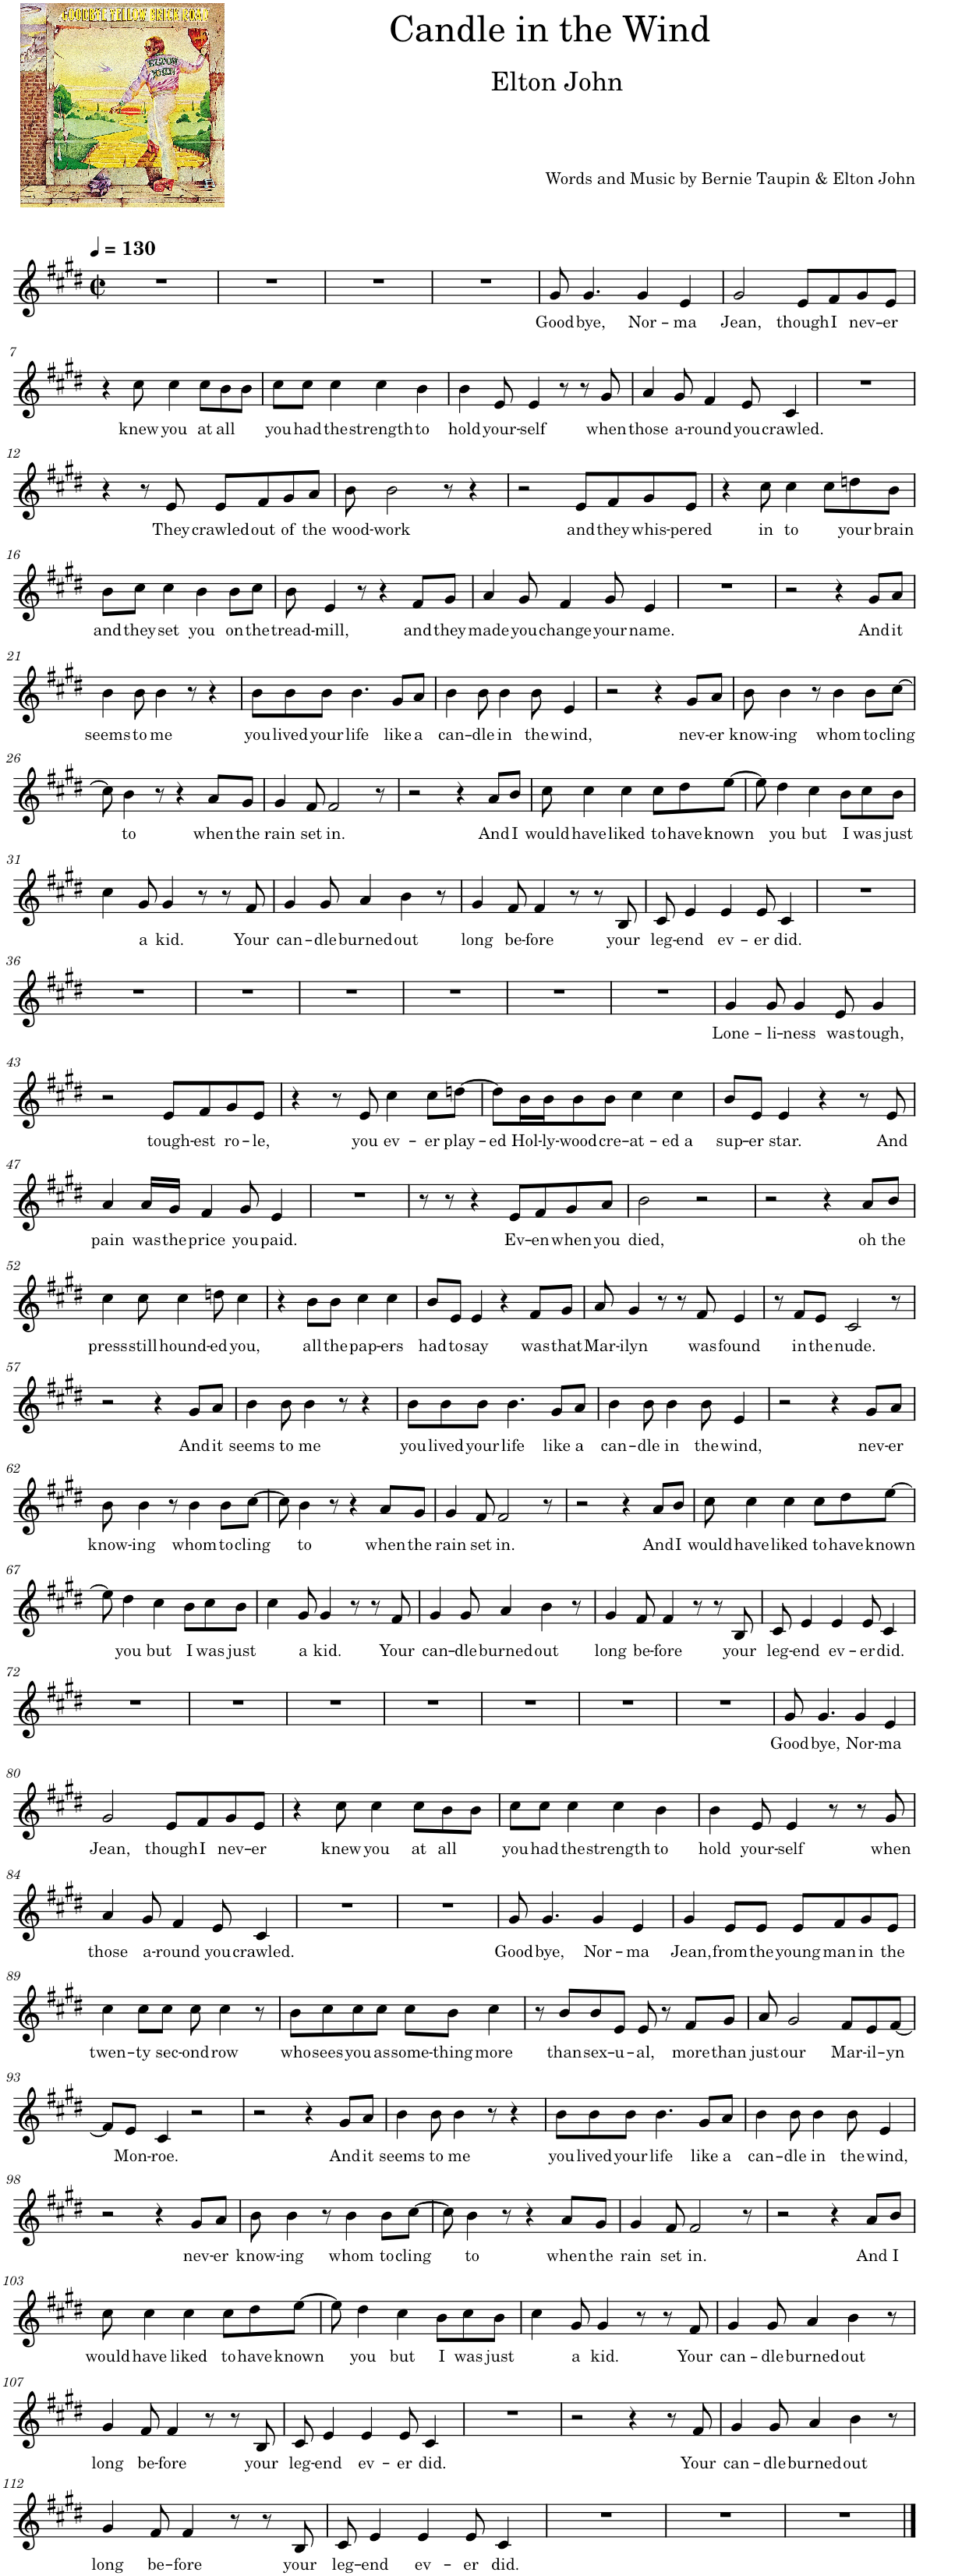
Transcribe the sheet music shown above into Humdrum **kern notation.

**kern	**kern	**kern	**dynam	**kern	**dynam	**kern	**kern	**kern	**dynam	**kern	**text
*part7	*part6	*part5	*part5	*part4	*part4	*part3	*part2	*part2	*part2	*part1	*part1
*staff8	*staff7	*staff6	*staff6	*staff5	*staff5	*staff4	*staff3	*staff2	*staff2/3	*staff1	*staff1
*I"Electric Bass	*I"Alto	*I"Alto	*	*I"Electric Guitar	*	*I"Acoustic Guitar	*I"Piano	*	*	*I"Voice	*
*I'El. B.	*I'A.	*I'A.	*	*I'El. Guit.	*	*I'Guit.	*I'Pno.	*	*	*I'Vo.	*
*stria5	*stria5	*stria5	*	*stria5	*	*stria5	*stria5	*stria5	*	*	*
*clefFv4	*clefG2	*clefG2	*	*clefGv2	*	*clefGv2	*clefF4	*clefG2	*	*clefG2	*
*	*	*	*	*	*	*	*	*	*	*Trd1c2	*
*k[f#c#g#d#]	*k[f#c#g#d#]	*k[f#c#g#d#]	*	*k[f#c#g#d#]	*	*k[f#c#g#d#]	*k[f#c#g#d#]	*k[f#c#g#d#]	*	*k[f#c#g#d#]	*
*M2/2	*M2/2	*M2/2	*	*M2/2	*	*M2/2	*M2/2	*M2/2	*	*M2/2	*
*met(c|)	*met(c|)	*met(c|)	*	*met(c|)	*	*met(c|)	*met(c|)	*met(c|)	*	*met(c|)	*
*MM130	*MM130	*MM130	*	*MM130	*	*MM130	*MM130	*MM130	*	*MM130	*
=1	=1	=1	=1	=1	=1	=1	=1	=1	=1	=1	=1
!	!	!	!	!	!	!	!	!	!LO:DY:b	!	!
1r	1r	1r	.	1r	.	1r	2BB 2D# 2F#	2B 2d# 2f# 2b	f	1r	.
.	.	.	.	.	.	.	2AA 2D# 2F#	8B/L	.	.	.
.	.	.	.	.	.	.	.	8d#/	.	.	.
.	.	.	.	.	.	.	.	8f#/	.	.	.
.	.	.	.	.	.	.	.	8g#/J	.	.	.
=2	=2	=2	=2	=2	=2	=2	=2	=2	=2	=2	=2
1r	1r	1r	.	1r	.	1r	4AA 4C# 4E	[8d#/ [8f#/ 8b/L	.	1r	.
.	.	.	.	.	.	.	.	8d#]/ 8f#]/ 8cc#/J	.	.	.
.	.	.	.	.	.	.	4EE 4GG#	8r	.	.	.
.	.	.	.	.	.	.	.	4b	.	.	.
.	.	.	.	.	.	.	8C#\L	.	.	.	.
.	.	.	.	.	.	.	8E\J	8r	.	.	.
.	.	.	.	.	.	.	4AA 4C# 4E 4A	4f# 4a	.	.	.
=3	=3	=3	=3	=3	=3	=3	=3	=3	=3	=3	=3
1r	1r	1r	.	1r	.	1r	2GG#;< 2BB;< 2E;< 2G#;<	2e;< 2g#;<	.	1r	.
.	.	.	.	.	.	.	2GG# 2BB 2E 2G#	8b	.	.	.
.	.	.	.	.	.	.	.	4.ee	.	.	.
=4	=4	=4	=4	=4	=4	=4	=4	=4	=4	=4	=4
1BB	1r	1r	.	1r	.	1r	2BB;< 2D#;< 2F#;<	4.f#;< 4.b;< 4.dd#;<	.	1r	.
.	.	.	.	.	.	.	.	8b	.	.	.
.	.	.	.	.	.	.	4.AA 4.C# 4.E	8a/L	.	.	.
.	.	.	.	.	.	.	.	8g#/J	.	.	.
.	.	.	.	.	.	.	.	4f#	.	.	.
.	.	.	.	.	.	.	8E	.	.	.	.
=5	=5	=5	=5	=5	=5	=5	=5	=5	=5	=5	=5
!	!	!	!	!	!	!	!	!	!	!	!LO:LY:b
[1EE	1r	1r	.	1r	.	[1GG#:: [1BB:: [1E:: [1G#:: [1B:: [1e::	[1GG# [1BB [1E	[1B [1e [1g#	.	8g#/	Good
!	!	!	!	!	!	!	!	!	!	!	!LO:LY:b
.	.	.	.	.	.	.	.	.	.	4.g#/	bye,
!	!	!	!	!	!	!	!	!	!	!	!LO:LY:b
.	.	.	.	.	.	.	.	.	.	4g#/	Nor-
!	!	!	!	!	!	!	!	!	!	!	!LO:LY:b
.	.	.	.	.	.	.	.	.	.	4e/	-ma
=6	=6	=6	=6	=6	=6	=6	=6	=6	=6	=6	=6
!	!	!	!	!	!	!	!	!	!	!	!LO:LY:b
1EE]	1r	1r	.	1r	.	1GG#] 1BB] 1E] 1G#] 1B] 1e]	2GG#] 2BB] 2E]	2B] 2e] 2g#]	.	2g#/	Jean,
!	!	!	!	!	!	!	!	!	!	!	!LO:LY:b
.	.	.	.	.	.	.	8GG#/ 8BB/ 8G#/L	4e	.	8e/L	though
!	!	!	!	!	!	!	!	!	!	!	!LO:LY:b
.	.	.	.	.	.	.	8E/	.	.	8f#/	I
!	!	!	!	!	!	!	!	!	!	!	!LO:LY:b
.	.	.	.	.	.	.	8BB/ 8G#/	4f#	.	8g#/	nev-
!	!	!	!	!	!	!	!	!	!	!	!LO:LY:b
.	.	.	.	.	.	.	8E/J	.	.	8e/J	-er
!!LO:LB:g=z
=7	=7	=7	=7	=7	=7	=7	=7	=7	=7	=7	=7
1AAA	1r	1r	.	1r	.	[1AA:: [1C#:: [1E:: [1A:: [1c#:: [1e::	[1EE [1AA [1C# [1E 1A	1c#	.	4r	.
!	!	!	!	!	!	!	!	!	!	!	!LO:LY:b
.	.	.	.	.	.	.	.	.	.	8cc#\	knew
!	!	!	!	!	!	!	!	!	!	!	!LO:LY:b
.	.	.	.	.	.	.	.	.	.	4cc#\	you
!	!	!	!	!	!	!	!	!	!	!	!LO:LY:b
.	.	.	.	.	.	.	.	.	.	8cc#\L	at
!	!	!	!	!	!	!	!	!	!	!	!LO:LY:b
.	.	.	.	.	.	.	.	.	.	8b\	all
.	.	.	.	.	.	.	.	.	.	8b\J	.
=8	=8	=8	=8	=8	=8	=8	=8	=8	=8	=8	=8
!	!	!	!	!	!	!	!	!	!	!	!LO:LY:b
1AAA	1r	1r	.	1r	.	1AA] 1C#] 1E] 1A] 1c#] 1e]	2EE] 2AA] 2C#] 2E] 2A	4.c#	.	8cc#\L	you
!	!	!	!	!	!	!	!	!	!	!	!LO:LY:b
.	.	.	.	.	.	.	.	.	.	8cc#\J	had
!	!	!	!	!	!	!	!	!	!	!	!LO:LY:b
.	.	.	.	.	.	.	.	.	.	4cc#\	the
.	.	.	.	.	.	.	.	8a	.	.	.
!	!	!	!	!	!	!	!	!	!	!	!LO:LY:b
.	.	.	.	.	.	.	4EE 4AA 4C# 4E 4A	8b	.	4cc#\	strength
.	.	.	.	.	.	.	.	4.cc#	.	.	.
!	!	!	!	!	!	!	!	!	!	!	!LO:LY:b
.	.	.	.	.	.	.	8GG#/L	.	.	4b\	to
.	.	.	.	.	.	.	8EE/J	.	.	.	.
=9	=9	=9	=9	=9	=9	=9	=9	=9	=9	=9	=9
!	!	!	!	!	!	!	!	!	!	!	!LO:LY:b
1CC#	1r	1r	.	1r	.	1GG#:: 1C#:: 1E:: 1G#:: 1c#:: 1e::	2GG# 2C# 2E 2G#	2.e 2.g#	.	4b\	hold
!	!	!	!	!	!	!	!	!	!	!	!LO:LY:b
.	.	.	.	.	.	.	.	.	.	8e/	your-
!	!	!	!	!	!	!	!	!	!	!	!LO:LY:b
.	.	.	.	.	.	.	.	.	.	4e/	-self
.	.	.	.	.	.	.	8BB/L	.	.	.	.
.	.	.	.	.	.	.	8C#/J	.	.	8r	.
.	.	.	.	.	.	.	8r	8f#/L	.	8r	.
!	!	!	!	!	!	!	!	!	!	!	!LO:LY:b
.	.	.	.	.	.	.	8r	8g#/J	.	8g#/	when
=10	=10	=10	=10	=10	=10	=10	=10	=10	=10	=10	=10
!	!	!	!	!	!	!	!	!	!	!	!LO:LY:b
1EE	1r	1r	.	1r	.	1GG# 1BB 1E 1G# 1B 1e	4.GG# 4.BB 4.E 4.G#	4a	.	4a/	those
!	!	!	!	!	!	!	!	!	!	!	!LO:LY:b
.	.	.	.	.	.	.	.	8g#	.	8g#/	a-
!	!	!	!	!	!	!	!	!	!	!	!LO:LY:b
.	.	.	.	.	.	.	[8BB [8D# [8F#	4f#	.	4f#/	-round
.	.	.	.	.	.	.	2BB] 2D#] 2F#]	.	.	.	.
!	!	!	!	!	!	!	!	!	!	!	!LO:LY:b
.	.	.	.	.	.	.	.	8g#	.	8e/	you
!	!	!	!	!	!	!	!	!	!	!	!LO:LY:b
.	.	.	.	.	.	.	.	4e	.	4c#/	crawled.
=11	=11	=11	=11	=11	=11	=11	=11	=11	=11	=11	=11
1AAA	1r	1r	.	1r	.	2.AA 2.C# 2.E 2.A 2.c# 2.e	2AA 2C# 2E 2A	2c# 2e	.	1r	.
.	.	.	.	.	.	.	2AA	8r	.	.	.
.	.	.	.	.	.	.	.	8r	.	.	.
.	.	.	.	.	.	[4AA [4C# [4E [4A [4c# [4e	.	4A 4c# 4e	.	.	.
!!LO:LB:g=z
=12	=12	=12	=12	=12	=12	=12	=12	=12	=12	=12	=12
1AAA	1r	1r	.	1r	.	2.AA] 2.C#] 2.E] 2.A] 2.c#] 2.e]	2AA 2C# 2E 2A	4r	.	4r	.
.	.	.	.	.	.	.	.	8r	.	8r	.
!	!	!	!	!	!	!	!	!	!	!	!LO:LY:b
.	.	.	.	.	.	.	.	8e	.	8e/	They
!	!	!	!	!	!	!	!	!	!	!	!LO:LY:b
.	.	.	.	.	.	.	8AA/ 8C#/ 8E/ 8A/L	8f#/L	.	8e/L	crawled
!	!	!	!	!	!	!	!	!	!	!	!LO:LY:b
.	.	.	.	.	.	.	8GG#/	8g#/	.	8f#/	out
!	!	!	!	!	!	!	!	!	!	!	!LO:LY:b
.	.	.	.	.	.	4r	8FF#/ 8C#/ 8E/ 8A/	8e/	.	8g#/	of
!	!	!	!	!	!	!	!	!	!	!	!LO:LY:b
.	.	.	.	.	.	.	8EE/J	8B/J	.	8a/J	the
=13	=13	=13	=13	=13	=13	=13	=13	=13	=13	=13	=13
!	!	!	!	!	!	!	!	!	!	!	!LO:LY:b
1EE	1r	1r	.	1r	.	[1GG#:: [1BB:: [1E:: [1G#:: [1B:: [1e::	2GG# 2BB 2E 2G#	2e 2g#	.	8b\	wood-
!	!	!	!	!	!	!	!	!	!	!	!LO:LY:b
.	.	.	.	.	.	.	.	.	.	2b\	-work
.	.	.	.	.	.	.	4.E	2r	.	.	.
.	.	.	.	.	.	.	.	.	.	8r	.
.	.	.	.	.	.	.	.	.	.	4r	.
.	.	.	.	.	.	.	8BB	.	.	.	.
=14	=14	=14	=14	=14	=14	=14	=14	=14	=14	=14	=14
1EE	1r	1r	.	1r	.	1GG#] 1BB] 1E] 1G#] 1B] 1e]	8GG#/ 8BB/ 8E/L	4r	.	2r	.
.	.	.	.	.	.	.	8BB/	.	.	.	.
.	.	.	.	.	.	.	8E/J	8r	.	.	.
.	.	.	.	.	.	.	4GG# 4BB 4E 4G#	4f#	.	.	.
!	!	!	!	!	!	!	!	!	!	!	!LO:LY:b
.	.	.	.	.	.	.	.	.	.	8e/L	and
!	!	!	!	!	!	!	!	!	!	!	!LO:LY:b
.	.	.	.	.	.	.	8r	8e/L	.	8f#/	they
!	!	!	!	!	!	!	!	!	!	!	!LO:LY:b
.	.	.	.	.	.	.	4GG# 4BB 4E 4F#	8f#/	.	8g#/	whis-
!	!	!	!	!	!	!	!	!	!	!	!LO:LY:b
.	.	.	.	.	.	.	.	8e/J	.	8e/J	-pered
=15	=15	=15	=15	=15	=15	=15	=15	=15	=15	=15	=15
1AAA	1r	1r	.	1r	.	[1AA:: [1C#:: [1E:: [1A:: [1c#:: [1e::	2AA 2C# 2E 2A	2c# 2e	.	4r	.
!	!	!	!	!	!	!	!	!	!	!	!LO:LY:b
.	.	.	.	.	.	.	.	.	.	8cc#\	in
!	!	!	!	!	!	!	!	!	!	!	!LO:LY:b
.	.	.	.	.	.	.	.	.	.	4cc#\	to
.	.	.	.	.	.	.	2AA	8r	.	.	.
.	.	.	.	.	.	.	.	8r	.	8cc#\L	.
!	!	!	!	!	!	!	!	!	!	!	!LO:LY:b
.	.	.	.	.	.	.	.	4A 4c# 4e	.	8ddn\	your
!	!	!	!	!	!	!	!	!	!	!	!LO:LY:b
.	.	.	.	.	.	.	.	.	.	8b\J	brain
!!LO:LB:g=z
=16	=16	=16	=16	=16	=16	=16	=16	=16	=16	=16	=16
!	!	!	!	!	!	!	!	!	!	!	!LO:LY:b
1AAA	1r	1r	.	1r	.	1AA] 1C#] 1E] 1A] 1c#] 1e]	1AA 1C# 1E 1A	4e	.	8b\L	and
!	!	!	!	!	!	!	!	!	!	!	!LO:LY:b
.	.	.	.	.	.	.	.	.	.	8cc#\J	they
!	!	!	!	!	!	!	!	!	!	!	!LO:LY:b
.	.	.	.	.	.	.	.	8e 8a 8cc#	.	4cc#\	set
.	.	.	.	.	.	.	.	4e 4a 4cc#	.	.	.
!	!	!	!	!	!	!	!	!	!	!	!LO:LY:b
.	.	.	.	.	.	.	.	.	.	4b\	you
.	.	.	.	.	.	.	.	8b\L	.	.	.
!	!	!	!	!	!	!	!	!	!	!	!LO:LY:b
.	.	.	.	.	.	.	.	8cc#\	.	8b\L	on
!	!	!	!	!	!	!	!	!	!	!	!LO:LY:b
.	.	.	.	.	.	.	.	8b\J	.	8cc#\J	the
=17	=17	=17	=17	=17	=17	=17	=17	=17	=17	=17	=17
!	!	!	!	!	!	!	!	!	!	!	!LO:LY:b
1CC#	1r	1r	.	1r	.	1GG#:: 1C#:: 1E:: 1G#:: 1c#:: 1e::	4.GG# 4.C# 4.E 4.G#	2.c# 2.e 2.g#	.	8b\	tread-
!	!	!	!	!	!	!	!	!	!	!	!LO:LY:b
.	.	.	.	.	.	.	.	.	.	4e/	-mill,
.	.	.	.	.	.	.	8BB	.	.	8r	.
.	.	.	.	.	.	.	8GG#/ 8C#/L	.	.	4r	.
.	.	.	.	.	.	.	8E/	.	.	.	.
!	!	!	!	!	!	!	!	!	!	!	!LO:LY:b
.	.	.	.	.	.	.	8GG#/ 8C#/ 8F#/ 8G#/	8f#/L	.	8f#/L	and
!	!	!	!	!	!	!	!	!	!	!	!LO:LY:b
.	.	.	.	.	.	.	8G#/J	8g#/J	.	8g#/J	they
=18	=18	=18	=18	=18	=18	=18	=18	=18	=18	=18	=18
!	!	!	!	!	!	!	!	!	!	!	!LO:LY:b
1EE	1r	1r	.	1r	.	1GG# 1BB 1E 1G# 1B 1e	8GG#/ 8E/ 8G#/L	4e 4g# 4a	.	4a/	made
.	.	.	.	.	.	.	8BB/J	.	.	.	.
!	!	!	!	!	!	!	!	!	!	!	!LO:LY:b
.	.	.	.	.	.	.	8r	8g#	.	8g#/	you
!	!	!	!	!	!	!	!	!	!	!	!LO:LY:b
.	.	.	.	.	.	.	[8D# [8F#	4f#	.	4f#/	change
.	.	.	.	.	.	.	2BB 2D#] 2F#]	.	.	.	.
!	!	!	!	!	!	!	!	!	!	!	!LO:LY:b
.	.	.	.	.	.	.	.	8g#	.	8g#/	your
!	!	!	!	!	!	!	!	!	!	!	!LO:LY:b
.	.	.	.	.	.	.	.	4e	.	4e/	name.
=19	=19	=19	=19	=19	=19	=19	=19	=19	=19	=19	=19
1AAA	1r	1r	.	1r	.	2.AA 2.C# 2.E 2.A 2.c# 2.e	2.AA 2.C# 2.E 2.A	1e	.	1r	.
.	.	.	.	.	.	[4AA [4C# [4E [4A [4c# [4e	8BB/L	.	.	.	.
.	.	.	.	.	.	.	8C#/J	.	.	.	.
=20	=20	=20	=20	=20	=20	=20	=20	=20	=20	=20	=20
1AAA	1r	1r	.	1r	.	4AA] 4C#] 4E] 4A] 4c#] 4e]	8AA/ 8C#/ 8E/ 8A/L	4r	.	2r	.
.	.	.	.	.	.	.	8AA/J	.	.	.	.
.	.	.	.	.	.	8AA 8C#	4r	8e 8a	.	.	.
.	.	.	.	.	.	2AA 2C# 2E 2A 2c# 2e	.	4e 4a	.	.	.
.	.	.	.	.	.	.	8AA/L	.	.	4r	.
.	.	.	.	.	.	.	8BB/	8r	.	.	.
!	!	!	!	!	!	!	!	!	!	!	!LO:LY:b
.	.	.	.	.	.	.	8C#/	4e 4a	.	8g#/L	And
!	!	!	!	!	!	!	!	!	!	!	!LO:LY:b
.	.	.	.	.	.	8r	8E/J	.	.	8a/J	it
!!LO:LB:g=z
=21	=21	=21	=21	=21	=21	=21	=21	=21	=21	=21	=21
!	!	!	!	!	!	!	!	!	!	!	!LO:LY:b
1BBB	1r	1r	.	1r	.	2BB 2D# 2F# 2B 2d# 2f#	4.BB 4.D# 4.F# 4.B	2d# 2f# 2b	.	4b\	seems
!	!	!	!	!	!	!	!	!	!	!	!LO:LY:b
.	.	.	.	.	.	.	.	.	.	8b\	to
!	!	!	!	!	!	!	!	!	!	!	!LO:LY:b
.	.	.	.	.	.	.	2FF#	.	.	4b\	me
.	.	.	.	.	.	2BB 2D# 2F# 2B 2d# 2f#	.	4.d# 4.f# 4.b	.	.	.
.	.	.	.	.	.	.	.	.	.	8r	.
.	.	.	.	.	.	.	.	.	.	4r	.
.	.	.	.	.	.	.	8FF#	8r	.	.	.
=22	=22	=22	=22	=22	=22	=22	=22	=22	=22	=22	=22
!	!	!	!	!	!LO:DY:b	!	!	!	!	!	!LO:LY:b
1BBB	1r	1r	.	1r	ff	2BB 2D# 2F# 2B 2d# 2f#	8FF#	8d# 8f# 8b	.	8b\L	you
!	!	!	!	!	!	!	!	!	!	!	!LO:LY:b
.	.	.	.	.	.	.	4r	4d# 4f# 4b	.	8b\	lived
!	!	!	!	!	!	!	!	!	!	!	!LO:LY:b
.	.	.	.	.	.	.	.	.	.	8b\J	your
!	!	!	!	!	!	!	!	!	!	!	!LO:LY:b
.	.	.	.	.	.	.	[8BB 8D# 8F# 8B	4d# 4f# 4b	.	4.b\	life
.	.	.	.	.	.	2BB 2D# 2F# 2B 2d# 2f#	4BB] 4D# 4F# 4B	.	.	.	.
.	.	.	.	.	.	.	.	8f#/ 8b/L	.	.	.
!	!	!	!	!	!	!	!	!	!	!	!LO:LY:b
.	.	.	.	.	.	.	4FF# 4BB 4D# 4F# 4B	8g#/	.	8g#/L	like
!	!	!	!	!	!	!	!	!	!	!	!LO:LY:b
.	.	.	.	.	.	.	.	8a/J	.	8a/J	a
=23	=23	=23	=23	=23	=23	=23	=23	=23	=23	=23	=23
!	!	!	!	!	!	!	!	!	!	!	!LO:LY:b
1EE	1r	1r	.	8b\L	.	2GG# 2BB 2E 2G# 2B 2e	8GG#/ 8E/ 8G#/L	8e 8g# 8b	.	4b\	can-
.	.	.	.	8g#\	.	.	8BB/	4e 4g# 4b	.	.	.
!	!	!	!	!	!	!	!	!	!	!	!LO:LY:b
.	.	.	.	8e\	.	.	8GG#/ 8BB/ 8E/ 8G#/J	.	.	8b\	-dle
!	!	!	!	!	!	!	!	!	!	!	!LO:LY:b
.	.	.	.	8b\J	.	.	8r	4e 4g# 4b	.	4b\	in
.	.	.	.	8g#\L	.	2GG# 2BB 2E 2G# 2B 2e	8BB 8E	.	.	.	.
!	!	!	!	!	!	!	!	!	!	!	!LO:LY:b
.	.	.	.	8e\J	.	.	8r	8g# 8b	.	8b\	the
!	!	!	!	!	!	!	!	!	!	!	!LO:LY:b
.	.	.	.	4B	.	.	8r	4B 4e	.	4e/	wind,
.	.	.	.	.	.	.	8BB	.	.	.	.
=24	=24	=24	=24	=24	=24	=24	=24	=24	=24	=24	=24
!	!	!	!LO:DY:b	!	!	!	!	!	!	!	!
1AAA	1r	1r	f	2A	.	2AA 2C# 2E 2A 2c# 2e	4C# 4E 4A	4c# 4e	.	2r	.
.	.	.	.	.	.	.	8AA/L	4r	.	.	.
.	.	.	.	.	.	.	8C#/J	.	.	.	.
.	.	.	.	2r	.	2AA 2C# 2E 2A 2c# 2e	8E/ 8A/L	4r	.	4r	.
.	.	.	.	.	.	.	8C#/	.	.	.	.
!	!	!	!	!	!	!	!	!	!	!	!LO:LY:b
.	.	.	.	.	.	.	8E/ 8F#/	8g#/L	.	8g#/L	nev-
!	!	!	!	!	!	!	!	!	!	!	!LO:LY:b
.	.	.	.	.	.	.	8AA/J	8a/J	.	8a/J	-er
=25	=25	=25	=25	=25	=25	=25	=25	=25	=25	=25	=25
*	*	*^	*	*	*	*	*	*	*	*	*
!	!	!	!	!	!	!	!	!	!	!	!	!LO:LY:b
1EE	1r	[1e [1b	2r	.	1r	.	2GG# 2BB 2E 2G# 2B 2e	4GG# 4BB 4E 4G#	4.e 4.g# 4.b	.	8b\	know-
!	!	!	!	!	!	!	!	!	!	!	!	!LO:LY:b
.	.	.	.	.	.	.	.	.	.	.	4b\	-ing
.	.	.	.	.	.	.	.	4EE	.	.	.	.
.	.	.	.	.	.	.	.	.	2e 2g# 2b	.	8r	.
!	!	!	!	!	!	!	!	!	!	!	!	!LO:LY:b
.	.	.	2r	.	.	.	2GG# 2BB 2E 2G# 2B 2e	8r	.	.	4b\	whom
.	.	.	.	.	.	.	.	8GG#/L	.	.	.	.
!	!	!	!	!	!	!	!	!	!	!	!	!LO:LY:b
.	.	.	.	.	.	.	.	8EE/J	.	.	8b\L	to
!	!	!	!	!	!	!	!	!	!	!	!	!LO:LY:b
.	.	.	.	.	.	.	.	8r	[8e [8a [8cc#	.	[8cc#\J	cling
*	*	*v	*v	*	*	*	*	*	*	*	*	*
!!LO:LB:g=z
=26	=26	=26	=26	=26	=26	=26	=26	=26	=26	=26	=26
1EE	1r	2..e] 2..a 2..b]	.	1r	.	2GG# 2BB 2E 2G# 2B 2e	2EE 2GG# 2BB 2E	8e] 8a] 8cc#]	.	8cc#\]	.
!	!	!	!	!	!	!	!	!	!	!	!LO:LY:b
.	.	.	.	.	.	.	.	4e 4g# 4b	.	4b\	to
.	.	.	.	.	.	.	.	4e 4g# 4a	.	8r	.
.	.	.	.	.	.	2GG# 2BB 2E 2G# 2B 2e	8EE/L	.	.	4r	.
.	.	.	.	.	.	.	8GG#/J	8r	.	.	.
!	!	!	!	!	!	!	!	!	!	!	!LO:LY:b
.	.	.	.	.	.	.	4r	8e/ 8g#/L	.	8a/L	when
!	!	!	!	!	!	!	!	!	!	!	!LO:LY:b
.	.	8g#	.	.	.	.	.	8e/ 8g#/J	.	8g#/J	the
=27	=27	=27	=27	=27	=27	=27	=27	=27	=27	=27	=27
!	!	!	!	!	!	!	!	!	!	!	!LO:LY:b
1BBB	1r	1d# 1f#	.	2r	.	2BB 2D# 2F# 2B 2d# 2f#	8BB/ 8D#/ 8F#/L	4e 4g# 4a	.	4g#/	rain
.	.	.	.	.	.	.	8FF#/J	.	.	.	.
!	!	!	!	!	!	!	!	!	!	!	!LO:LY:b
.	.	.	.	.	.	.	8r	8f#	.	8f#/	set
!	!	!	!	!	!	!	!	!	!	!	!LO:LY:b
.	.	.	.	.	.	.	4FF# 4BB 4D# 4F#	2d# 2f#	.	2f#/	in.
.	.	.	.	8F#/L	.	2BB 2D# 2F# 2B 2d# 2f#	.	.	.	.	.
.	.	.	.	8G#/	.	.	8FF#/L	.	.	.	.
.	.	.	.	8F#/	.	.	8BB/ 8D#/ 8F#/	.	.	.	.
.	.	.	.	8G#/J	.	.	8FF#/J	8r	.	8r	.
=28	=28	=28	=28	=28	=28	=28	=28	=28	=28	=28	=28
1BBB	1r	1r	.	8F#/L	.	2BB 2D# 2F# 2B 2d# 2f#	8BB/L	2r	.	2r	.
.	.	.	.	8B/	.	.	8C#/	.	.	.	.
.	.	.	.	8d#/J	.	.	8D#/	.	.	.	.
.	.	.	.	2f#	.	.	8E/J	.	.	.	.
.	.	.	.	.	.	2BB 2D# 2F# 2B 2d# 2f#	8BB/ 8D#/ 8F#/ 8B/L	4r	.	4r	.
.	.	.	.	.	.	.	8C#/	.	.	.	.
!	!	!	!	!	!	!	!	!	!	!	!LO:LY:b
.	.	.	.	.	.	.	8F#/	8a/L	.	8a/L	And
!	!	!	!	!	!	!	!	!	!	!	!LO:LY:b
.	.	.	.	8r	.	.	8D#/J	8b/J	.	8b/J	I
=29	=29	=29	=29	=29	=29	=29	=29	=29	=29	=29	=29
!	!	!	!	!	!	!	!	!	!	!	!LO:LY:b
1EE	1r	1e 1a 1cc#	.	1r	.	2AA 2C# 2E 2A 2c# 2e	4AA 4C# 4E 4A	8e 8cc#	.	8cc#\	would
!	!	!	!	!	!	!	!	!	!	!	!LO:LY:b
.	.	.	.	.	.	.	.	4e 4cc#	.	4cc#\	have
.	.	.	.	.	.	.	4AA	.	.	.	.
!	!	!	!	!	!	!	!	!	!	!	!LO:LY:b
.	.	.	.	.	.	.	.	4e 4cc#	.	4cc#\	liked
.	.	.	.	.	.	2AA 2C# 2E 2A 2c# 2e	4AA	.	.	.	.
!	!	!	!	!	!	!	!	!	!	!	!LO:LY:b
.	.	.	.	.	.	.	.	8e/ 8cc#/L	.	8cc#\L	to
!	!	!	!	!	!	!	!	!	!	!	!LO:LY:b
.	.	.	.	.	.	.	4C#	8f#/ 8dd#/	.	8dd#\	have
!	!	!	!	!	!	!	!	!	!	!	!LO:LY:b
.	.	.	.	.	.	.	.	[8g#/ [8ee/J	.	[8ee\J	known
=30	=30	=30	=30	=30	=30	=30	=30	=30	=30	=30	=30
1CC#	1r	4r	.	1r	.	2GG# 2C# 2E 2G# 2c# 2e	4GG# 4C# 4E 4G#	8g#] 8ee]	.	8ee\]	.
!	!	!	!	!	!	!	!	!	!	!	!LO:LY:b
.	.	.	.	.	.	.	.	4f# 4dd#	.	4dd#\	you
.	.	4e 4g#	.	.	.	.	4C#	.	.	.	.
!	!	!	!	!	!	!	!	!	!	!	!LO:LY:b
.	.	.	.	.	.	.	.	4e 4cc#	.	4cc#\	but
.	.	4d# 4f#	.	.	.	2GG# 2C# 2E 2G# 2c# 2e	8GG#/ 8C#/L	.	.	.	.
!	!	!	!	!	!	!	!	!	!	!	!LO:LY:b
.	.	.	.	.	.	.	8E/	8r	.	8b\L	I
!	!	!	!	!	!	!	!	!	!	!	!LO:LY:b
.	.	4c# 4e	.	.	.	.	8F#/	4r	.	8cc#\	was
!	!	!	!	!	!	!	!	!	!	!	!LO:LY:b
.	.	.	.	.	.	.	8E/J	.	.	8b\J	just
!!LO:LB:g=z
=31	=31	=31	=31	=31	=31	=31	=31	=31	=31	=31	=31
1CC#	1r	1e 1g#	.	1r	.	2GG# 2C# 2E 2G# 2c# 2e	4GG# 4C# 4E 4G#	8c# 8e 8g#	.	4cc#\	.
.	.	.	.	.	.	.	.	4c# 4e 4g#	.	.	.
!	!	!	!	!	!	!	!	!	!	!	!LO:LY:b
.	.	.	.	.	.	.	4GG#	.	.	8g#/	a
!	!	!	!	!	!	!	!	!	!	!	!LO:LY:b
.	.	.	.	.	.	.	.	4c# 4e 4g#	.	4g#/	kid.
.	.	.	.	.	.	2GG# 2C# 2E 2G# 2c# 2e	8GG#/ 8E/L	.	.	.	.
.	.	.	.	.	.	.	8C#/	4r	.	8r	.
.	.	.	.	.	.	.	8E/	.	.	8r	.
!	!	!	!	!	!	!	!	!	!	!	!LO:LY:b
.	.	.	.	.	.	.	8C#/J	8f#	.	8f#/	Your
=32	=32	=32	=32	=32	=32	=32	=32	=32	=32	=32	=32
!	!	!	!	!	!	!	!	!	!	!	!LO:LY:b
1CC#	1r	2r	.	1r	.	2GG# 2C# 2E 2G# 2c# 2e	4GG# 4C# 4E 4G#	8c# 8e 8g#	.	4g#/	can-
.	.	.	.	.	.	.	.	4e 4g#	.	.	.
!	!	!	!	!	!	!	!	!	!	!	!LO:LY:b
.	.	.	.	.	.	.	4GG#	.	.	8g#/	-dle
!	!	!	!	!	!	!	!	!	!	!	!LO:LY:b
.	.	.	.	.	.	.	.	4f# 4a	.	4a/	burned
.	.	4r	.	.	.	2GG# 2C# 2E 2G# 2c# 2e	4C# 4E	.	.	.	.
!	!	!	!	!	!	!	!	!	!	!	!LO:LY:b
.	.	.	.	.	.	.	.	4g# 4b	.	4b\	out
.	.	4e 4g#	.	.	.	.	8E\ 8G#\L	.	.	.	.
.	.	.	.	.	.	.	8C#\J	8r	.	8r	.
=33	=33	=33	=33	=33	=33	=33	=33	=33	=33	=33	=33
.	.	.	.	.	.	.	.	8qf#	.	.	.
!	!	!	!	!	!	!	!	!	!	!	!LO:LY:b
1BBB	1r	2.d# 2.f#	.	1r	.	2BB 2D# 2F# 2B 2d# 2f#	2FF# 2BB 2D# 2F#	4B 4e 4g#	.	4g#/	long
!	!	!	!	!	!	!	!	!	!	!	!LO:LY:b
.	.	.	.	.	.	.	.	8d# 8f#	.	8f#/	be-
!	!	!	!	!	!	!	!	!	!	!	!LO:LY:b
.	.	.	.	.	.	.	.	4d# 4f#	.	4f#/	-fore
.	.	.	.	.	.	2BB 2D# 2F# 2B 2d# 2f#	8FF#/L	.	.	.	.
.	.	.	.	.	.	.	8BB/	8r	.	8r	.
.	.	8g#/L	.	.	.	.	8C#/	8r	.	8r	.
!	!	!	!	!	!	!	!	!	!	!	!LO:LY:b
.	.	8f#/J	.	.	.	.	8BB/J	8B	.	8B/	your
=34	=34	=34	=34	=34	=34	=34	=34	=34	=34	=34	=34
!	!	!	!	!	!	!	!	!	!	!	!LO:LY:b
1AAA	1r	2A 2e	.	1r	.	2AA 2C# 2E 2A 2c# 2e	2EE 2AA 2C# 2E	8A 8B 8c#	.	8c#/	leg-
!	!	!	!	!	!	!	!	!	!	!	!LO:LY:b
.	.	.	.	.	.	.	.	4A 4c# 4e	.	4e/	-end
!	!	!	!	!	!	!	!	!	!	!	!LO:LY:b
.	.	.	.	.	.	.	.	4A 4c# 4e	.	4e/	ev-
.	.	2r	.	.	.	2AA 2C# 2E 2A 2c# 2e	4EE 4AA 4C# 4E	.	.	.	.
!	!	!	!	!	!	!	!	!	!	!	!LO:LY:b
.	.	.	.	.	.	.	.	8A 8e	.	8e/	-er
!	!	!	!	!	!	!	!	!	!	!	!LO:LY:b
.	.	.	.	.	.	.	8r	4c#	.	4c#/	did.
.	.	.	.	.	.	.	8EE 8AA	.	.	.	.
=35	=35	=35	=35	=35	=35	=35	=35	=35	=35	=35	=35
4.AA	1r	1r	.	8a\L	.	4.AA 4.C# 4.E 4.A 4.c# 4.e	8AA\ 8C#\ 8E\ 8A\L	8c# 8e 8a	.	1r	.
.	.	.	.	8g#\	.	.	8AA\	8r	.	.	.
.	.	.	.	8a\	.	.	8C#\	8r	.	.	.
4.GG#	.	.	.	8g#\J	.	4.AA 4.C# 4.E 4.A 4.c#	8AA\ 8C#\ 8E\ 8A\J	8B 8e 8g#	.	.	.
.	.	.	.	8a\L	.	.	8AA/L	4r	.	.	.
.	.	.	.	8g#\J	.	.	8C#/	.	.	.	.
4FF#	.	.	.	4e	.	4BB 4D# 4F# 4B 4d# 4f#	8FF#/ 8BB/ 8D#/ 8F#/	4B 4d# 4f#	.	.	.
.	.	.	.	.	.	.	8BB/J	.	.	.	.
!!LO:LB:g=z
=36	=36	=36	=36	=36	=36	=36	=36	=36	=36	=36	=36
1EE	1r	1r	.	2B	.	2GG# 2BB 2E 2G# 2B 2e	[1GG# 1BB 1E 1G#	1B 1e	.	1r	.
.	.	.	.	2r	.	2GG# 2BB 2E 2G# 2B 2e	.	.	.	.	.
=37	=37	=37	=37	=37	=37	=37	=37	=37	=37	=37	=37
1EE	1r	1r	.	1r	.	2GG# 2BB 2E 2G# 2B 2e	8GG#\L]	4r	.	1r	.
.	.	.	.	.	.	.	8BB\	.	.	.	.
.	.	.	.	.	.	.	8E\	8r	.	.	.
.	.	.	.	.	.	.	8A\J	8B 8f# 8g#	.	.	.
.	.	.	.	.	.	2GG# 2BB 2E 2G# 2B 2e	8BB/L	8g#	.	.	.
.	.	.	.	.	.	.	8E/	8r	.	.	.
.	.	.	.	.	.	.	8G#/	4B 4e	.	.	.
.	.	.	.	.	.	.	8BB/J	.	.	.	.
=38	=38	=38	=38	=38	=38	=38	=38	=38	=38	=38	=38
1BBB	1r	1r	.	1r	.	2BB 2D# 2F# 2B 2d# 2f#	4FF# 4BB 4D# 4F#	1B 1d# 1f#	.	1r	.
.	.	.	.	.	.	.	8FF#/L	.	.	.	.
.	.	.	.	.	.	.	8BB/J	.	.	.	.
.	.	.	.	.	.	2BB 2D# 2F# 2B 2d# 2f#	8C#\L	.	.	.	.
.	.	.	.	.	.	.	8D#\	.	.	.	.
.	.	.	.	.	.	.	8E\	.	.	.	.
.	.	.	.	.	.	.	8F#\J	.	.	.	.
=39	=39	=39	=39	=39	=39	=39	=39	=39	=39	=39	=39
4.AA	1r	1r	.	8a\L	.	4.AA 4.C# 4.E 4.A 4.c# 4.e	8AA\ 8C#\ 8E\ 8A\L	8c# 8e 8a	.	1r	.
.	.	.	.	8g#\	.	.	8AA\	8r	.	.	.
.	.	.	.	8a\	.	.	8C#\	8r	.	.	.
4.GG#	.	.	.	8g#\J	.	4.AA 4.C# 4.E 4.A 4.c#	8AA\ 8C#\ 8E\ 8A\J	8B 8e 8g#	.	.	.
.	.	.	.	8a\L	.	.	8AA/L	4r	.	.	.
.	.	.	.	8g#\J	.	.	8C#/	.	.	.	.
4FF#	.	.	.	4f#	.	4BB 4D# 4F# 4B 4d# 4f#	8FF#/ 8BB/ 8D#/ 8F#/	4B 4d# 4f#	.	.	.
.	.	.	.	.	.	.	8BB/J	.	.	.	.
=40	=40	=40	=40	=40	=40	=40	=40	=40	=40	=40	=40
1EE	1r	1r	.	2e	.	2GG# 2BB 2E 2G# 2B 2e	4GG# 4BB 4E 4G#	2.B 2.e 2.g#	.	1r	.
.	.	.	.	.	.	.	4E	.	.	.	.
.	.	.	.	2r	.	2GG# 2BB 2E 2G# 2B 2e	4E	.	.	.	.
.	.	.	.	.	.	.	4E	8r	.	.	.
.	.	.	.	.	.	.	.	16f#/LL	.	.	.
.	.	.	.	.	.	.	.	16e/JJ	.	.	.
=41	=41	=41	=41	=41	=41	=41	=41	=41	=41	=41	=41
1BBB	1r	1r	.	1r	.	1BB 1D# 1F# 1B 1d# 1f#	4FF# 4BB 4D# 4F#	2B 2d#	.	1r	.
.	.	.	.	.	.	.	8BB\L	.	.	.	.
.	.	.	.	.	.	.	8F#\J	.	.	.	.
.	.	.	.	.	.	.	8AA/ 8C#/ 8E/L	2r	.	.	.
.	.	.	.	.	.	.	8GG#/	.	.	.	.
.	.	.	.	.	.	.	8FF#/	.	.	.	.
.	.	.	.	.	.	.	8EE/J	.	.	.	.
=42	=42	=42	=42	=42	=42	=42	=42	=42	=42	=42	=42
!	!	!	!	!	!	!	!	!	!	!	!LO:LY:b
[1EE	1r	1r	.	1r	.	[1GG#:: [1BB:: [1E:: [1G#:: [1B:: [1e::	[1GG# [1BB [1E	2B 2e 2g#	.	4g#/	Lone-
!	!	!	!	!	!	!	!	!	!	!	!LO:LY:b
.	.	.	.	.	.	.	.	.	.	8g#/	-li-
!	!	!	!	!	!	!	!	!	!	!	!LO:LY:b
.	.	.	.	.	.	.	.	.	.	4g#/	-ness
.	.	.	.	.	.	.	.	2e 2g# 2b	.	.	.
!	!	!	!	!	!	!	!	!	!	!	!LO:LY:b
.	.	.	.	.	.	.	.	.	.	8e/	was
!	!	!	!	!	!	!	!	!	!	!	!LO:LY:b
.	.	.	.	.	.	.	.	.	.	4g#/	tough,
!!LO:LB:g=z
=43	=43	=43	=43	=43	=43	=43	=43	=43	=43	=43	=43
1EE]	1r	1r	.	1r	.	1GG#] 1BB] 1E] 1G#] 1B] 1e]	2GG#] 2BB] 2E]	2B 2e 2g#	.	2r	.
!	!	!	!	!	!	!	!	!	!	!	!LO:LY:b
.	.	.	.	.	.	.	8GG#/ 8BB/ 8G#/L	4e	.	8e/L	tough-
!	!	!	!	!	!	!	!	!	!	!	!LO:LY:b
.	.	.	.	.	.	.	8E/	.	.	8f#/	-est
!	!	!	!	!	!	!	!	!	!	!	!LO:LY:b
.	.	.	.	.	.	.	8BB/ 8G#/	4f#	.	8g#/	ro-
!	!	!	!	!	!	!	!	!	!	!	!LO:LY:b
.	.	.	.	.	.	.	8E/J	.	.	8e/J	-le,
=44	=44	=44	=44	=44	=44	=44	=44	=44	=44	=44	=44
1AAA	1r	1r	.	1r	.	[1AA:: [1C#:: [1E:: [1A:: [1c#:: [1e::	[1EE [1AA [1C# [1E 1A	2c#	.	4r	.
.	.	.	.	.	.	.	.	.	.	8r	.
!	!	!	!	!	!	!	!	!	!	!	!LO:LY:b
.	.	.	.	.	.	.	.	.	.	8e/	you
!	!	!	!	!	!	!	!	!	!	!	!LO:LY:b
.	.	.	.	.	.	.	.	2c# 2e 2a 2cc#	.	4cc#\	ev-
!	!	!	!	!	!	!	!	!	!	!	!LO:LY:b
.	.	.	.	.	.	.	.	.	.	8cc#\L	-er
!	!	!	!	!	!	!	!	!	!	!	!LO:LY:b
.	.	.	.	.	.	.	.	.	.	[8ddn\J	play-
=45	=45	=45	=45	=45	=45	=45	=45	=45	=45	=45	=45
!	!	!	!	!	!	!	!	!	!	!	!LO:LY:b
1AAA	1r	1r	.	1r	.	1AA] 1C#] 1E] 1A] 1c#] 1e]	2EE] 2AA] 2C#] 2E] 2A	4.c#	.	8dd\L]	-ed
!	!	!	!	!	!	!	!	!	!	!	!LO:LY:b
.	.	.	.	.	.	.	.	.	.	16b\L	Hol-
!	!	!	!	!	!	!	!	!	!	!	!LO:LY:b
.	.	.	.	.	.	.	.	.	.	16b\J	-ly-
!	!	!	!	!	!	!	!	!	!	!	!LO:LY:b
.	.	.	.	.	.	.	.	.	.	8b\	-wood
!	!	!	!	!	!	!	!	!	!	!	!LO:LY:b
.	.	.	.	.	.	.	.	4a 4cc#	.	8b\J	cre-
!	!	!	!	!	!	!	!	!	!	!	!LO:LY:b
.	.	.	.	.	.	.	4EE 4AA 4C# 4E 4A	.	.	4cc#\	-at-
.	.	.	.	.	.	.	.	8g#/ 8b/L	.	.	.
!	!	!	!	!	!	!	!	!	!	!	!LO:LY:b
.	.	.	.	.	.	.	8GG#/L	8a/ 8cc#/	.	4cc#\	-ed a
.	.	.	.	.	.	.	8EE/J	8g#/ 8b/J	.	.	.
=46	=46	=46	=46	=46	=46	=46	=46	=46	=46	=46	=46
!	!	!	!	!	!	!	!	!	!	!	!LO:LY:b
1CC#	1r	1r	.	1r	.	1GG#:: 1C#:: 1E:: 1G#:: 1c#:: 1e::	2GG# 2C# 2E 2G#	2.e 2.g#	.	8b/L	sup-
!	!	!	!	!	!	!	!	!	!	!	!LO:LY:b
.	.	.	.	.	.	.	.	.	.	8e/J	-er
!	!	!	!	!	!	!	!	!	!	!	!LO:LY:b
.	.	.	.	.	.	.	.	.	.	4e/	star.
.	.	.	.	.	.	.	8BB/L	.	.	4r	.
.	.	.	.	.	.	.	8C#/J	.	.	.	.
.	.	.	.	.	.	.	8r	8f#/L	.	8r	.
!	!	!	!	!	!	!	!	!	!	!	!LO:LY:b
.	.	.	.	.	.	.	8r	8g#/J	.	8e/	And
!!LO:LB:g=z
=47	=47	=47	=47	=47	=47	=47	=47	=47	=47	=47	=47
!	!	!	!	!	!	!	!	!	!	!	!LO:LY:b
1EE	1r	1r	.	1r	.	1GG# 1BB 1E 1G# 1B 1e	4.GG# 4.BB 4.E 4.G#	4a	.	4a/	pain
!	!	!	!	!	!	!	!	!	!	!	!LO:LY:b
.	.	.	.	.	.	.	.	8g#	.	16a/LL	was
!	!	!	!	!	!	!	!	!	!	!	!LO:LY:b
.	.	.	.	.	.	.	.	.	.	16g#/JJ	the
!	!	!	!	!	!	!	!	!	!	!	!LO:LY:b
.	.	.	.	.	.	.	[8BB [8D# [8F#	4f#	.	4f#/	price
.	.	.	.	.	.	.	2BB] 2D#] 2F#]	.	.	.	.
!	!	!	!	!	!	!	!	!	!	!	!LO:LY:b
.	.	.	.	.	.	.	.	8g#	.	8g#/	you
!	!	!	!	!	!	!	!	!	!	!	!LO:LY:b
.	.	.	.	.	.	.	.	4e	.	4e/	paid.
=48	=48	=48	=48	=48	=48	=48	=48	=48	=48	=48	=48
1AAA	1r	1r	.	2r	.	2.AA 2.C# 2.E 2.A 2.c# 2.e	2AA 2C# 2E 2A	2c# 2e	.	1r	.
.	.	.	.	8a\L	.	.	2AA	8r	.	.	.
.	.	.	.	8g#\	.	.	.	8r	.	.	.
.	.	.	.	8e\	.	[4AA [4C# [4E [4A [4c# [4e	.	4A 4c# 4e	.	.	.
.	.	.	.	8B\J	.	.	.	.	.	.	.
=49	=49	=49	=49	=49	=49	=49	=49	=49	=49	=49	=49
1AAA	1r	1r	.	[8A\ 8c#\L	.	2.AA] 2.C#] 2.E] 2.A] 2.c#] 2.e]	2AA 2C# 2E 2A	4r	.	8r	.
.	.	.	.	8A]\ 8e\J	.	.	.	.	.	8r	.
.	.	.	.	4A 4c#	.	.	.	8r	.	4r	.
.	.	.	.	.	.	.	.	8e	.	.	.
!	!	!	!	!	!	!	!	!	!	!	!LO:LY:b
.	.	.	.	2r	.	.	8AA/ 8C#/ 8E/ 8A/L	8f#/L	.	8e/L	Ev-
!	!	!	!	!	!	!	!	!	!	!	!LO:LY:b
.	.	.	.	.	.	.	8GG#/	8g#/	.	8f#/	-en
!	!	!	!	!	!	!	!	!	!	!	!LO:LY:b
.	.	.	.	.	.	4r	8FF#/ 8C#/ 8E/ 8A/	8e/	.	8g#/	when
!	!	!	!	!	!	!	!	!	!	!	!LO:LY:b
.	.	.	.	.	.	.	8EE/J	8B/J	.	8a/J	you
=50	=50	=50	=50	=50	=50	=50	=50	=50	=50	=50	=50
!	!	!	!	!	!	!	!	!	!	!	!LO:LY:b
1EE	1r	1r	.	1r	.	[1GG#:: [1BB:: [1E:: [1G#:: [1B:: [1e::	2GG# 2BB 2E 2G#	2e 2g#	.	2b\	died,
.	.	.	.	.	.	.	4.E	2r	.	2r	.
.	.	.	.	.	.	.	8BB	.	.	.	.
=51	=51	=51	=51	=51	=51	=51	=51	=51	=51	=51	=51
1EE	1r	1r	.	1r	.	1GG#] 1BB] 1E] 1G#] 1B] 1e]	8GG#/ 8BB/ 8E/L	8r	.	2r	.
.	.	.	.	.	.	.	8BB/	8g#/L	.	.	.
.	.	.	.	.	.	.	8E/J	8e/ 8g#/ 8a/J	.	.	.
.	.	.	.	.	.	.	4GG# 4BB 4E 4G#	4e 4g# 4a	.	.	.
.	.	.	.	.	.	.	.	.	.	4r	.
.	.	.	.	.	.	.	8r	8e/L	.	.	.
!	!	!	!	!	!	!	!	!	!	!	!LO:LY:b
.	.	.	.	.	.	.	4GG# 4BB 4E 4F#	8f#/	.	8a/L	oh
!	!	!	!	!	!	!	!	!	!	!	!LO:LY:b
.	.	.	.	.	.	.	.	8e/J	.	8b/J	the
!!LO:LB:g=z
=52	=52	=52	=52	=52	=52	=52	=52	=52	=52	=52	=52
!	!	!	!	!	!	!	!	!	!	!	!LO:LY:b
1AAA	1r	1r	.	1r	.	[1AA:: [1C#:: [1E:: [1A:: [1c#:: [1e::	2AA 2C# 2E 2A	2c# 2e	.	4cc#\	press
!	!	!	!	!	!	!	!	!	!	!	!LO:LY:b
.	.	.	.	.	.	.	.	.	.	8cc#\	still
!	!	!	!	!	!	!	!	!	!	!	!LO:LY:b
.	.	.	.	.	.	.	.	.	.	4cc#\	hound-
.	.	.	.	.	.	.	2AA	4e 4a 4cc#	.	.	.
!	!	!	!	!	!	!	!	!	!	!	!LO:LY:b
.	.	.	.	.	.	.	.	.	.	8ddn\	-ed
!	!	!	!	!	!	!	!	!	!	!	!LO:LY:b
.	.	.	.	.	.	.	.	4A 4c# 4e	.	4cc#\	you,
=53	=53	=53	=53	=53	=53	=53	=53	=53	=53	=53	=53
1AAA	1r	1r	.	1r	.	1AA] 1C#] 1E] 1A] 1c#] 1e]	1AA 1C# 1E 1A	4e	.	4r	.
!	!	!	!	!	!	!	!	!	!	!	!LO:LY:b
.	.	.	.	.	.	.	.	8e 8a 8cc#	.	8b\L	all
!	!	!	!	!	!	!	!	!	!	!	!LO:LY:b
.	.	.	.	.	.	.	.	4e 4a 4cc#	.	8b\J	the
!	!	!	!	!	!	!	!	!	!	!	!LO:LY:b
.	.	.	.	.	.	.	.	.	.	4cc#\	pap-
.	.	.	.	.	.	.	.	8b\L	.	.	.
!	!	!	!	!	!	!	!	!	!	!	!LO:LY:b
.	.	.	.	.	.	.	.	8cc#\	.	4cc#\	-ers
.	.	.	.	.	.	.	.	8b\J	.	.	.
=54	=54	=54	=54	=54	=54	=54	=54	=54	=54	=54	=54
!	!	!	!	!	!	!	!	!	!	!	!LO:LY:b
1CC#	1r	1r	.	1r	.	1GG#:: 1C#:: 1E:: 1G#:: 1c#:: 1e::	4.GG# 4.C# 4.E 4.G#	2.c# 2.e 2.g#	.	8b/L	had
!	!	!	!	!	!	!	!	!	!	!	!LO:LY:b
.	.	.	.	.	.	.	.	.	.	8e/J	to
!	!	!	!	!	!	!	!	!	!	!	!LO:LY:b
.	.	.	.	.	.	.	.	.	.	4e/	say
.	.	.	.	.	.	.	8BB	.	.	.	.
.	.	.	.	.	.	.	8GG#/ 8C#/L	.	.	4r	.
.	.	.	.	.	.	.	8E/	.	.	.	.
!	!	!	!	!	!	!	!	!	!	!	!LO:LY:b
.	.	.	.	.	.	.	8GG#/ 8C#/ 8F#/ 8G#/	8f#/L	.	8f#/L	was
!	!	!	!	!	!	!	!	!	!	!	!LO:LY:b
.	.	.	.	.	.	.	8G#/J	8g#/J	.	8g#/J	that
=55	=55	=55	=55	=55	=55	=55	=55	=55	=55	=55	=55
!	!	!	!	!	!	!	!	!	!	!	!LO:LY:b
1EE	1r	1r	.	1r	.	1GG# 1BB 1E 1G# 1B 1e	8GG#/ 8E/ 8G#/L	4e 4g# 4a	.	8a/	Mar-
!	!	!	!	!	!	!	!	!	!	!	!LO:LY:b
.	.	.	.	.	.	.	8BB/J	.	.	4g#/	-ilyn
.	.	.	.	.	.	.	8r	8g#	.	.	.
.	.	.	.	.	.	.	[8D# [8F#	4f#	.	8r	.
.	.	.	.	.	.	.	2BB 2D#] 2F#]	.	.	8r	.
!	!	!	!	!	!	!	!	!	!	!	!LO:LY:b
.	.	.	.	.	.	.	.	8g#	.	8f#/	was
!	!	!	!	!	!	!	!	!	!	!	!LO:LY:b
.	.	.	.	.	.	.	.	4e	.	4e/	found
=56	=56	=56	=56	=56	=56	=56	=56	=56	=56	=56	=56
1AAA	1r	1r	.	1r	.	2.AA 2.C# 2.E 2.A 2.c# 2.e	2.AA 2.C# 2.E 2.A	1e	.	8r	.
!	!	!	!	!	!	!	!	!	!	!	!LO:LY:b
.	.	.	.	.	.	.	.	.	.	8f#/L	in
!	!	!	!	!	!	!	!	!	!	!	!LO:LY:b
.	.	.	.	.	.	.	.	.	.	8e/J	the
!	!	!	!	!	!	!	!	!	!	!	!LO:LY:b
.	.	.	.	.	.	.	.	.	.	2c#/	nude.
.	.	.	.	.	.	[4AA [4C# [4E [4A [4c# [4e	8BB/L	.	.	.	.
.	.	.	.	.	.	.	8C#/J	.	.	8r	.
!!LO:LB:g=z
=57	=57	=57	=57	=57	=57	=57	=57	=57	=57	=57	=57
1AAA	1r	1r	.	1r	.	4AA] 4C#] 4E] 4A] 4c#] 4e]	8AA/ 8C#/ 8E/ 8A/L	4r	.	2r	.
.	.	.	.	.	.	.	8AA/J	.	.	.	.
.	.	.	.	.	.	8AA 8C#	4r	8e 8a	.	.	.
.	.	.	.	.	.	2AA 2C# 2E 2A 2c# 2e	.	4e 4a	.	.	.
.	.	.	.	.	.	.	8AA/L	.	.	4r	.
.	.	.	.	.	.	.	8BB/	8r	.	.	.
!	!	!	!	!	!	!	!	!	!	!	!LO:LY:b
.	.	.	.	.	.	.	8C#/	4e 4a	.	8g#/L	And
!	!	!	!	!	!	!	!	!	!	!	!LO:LY:b
.	.	.	.	.	.	8r	8E/J	.	.	8a/J	it
=58	=58	=58	=58	=58	=58	=58	=58	=58	=58	=58	=58
!	!	!	!	!	!	!	!	!	!	!	!LO:LY:b
1BBB	1r	1r	.	1r	.	2BB 2D# 2F# 2B 2d# 2f#	4.BB 4.D# 4.F# 4.B	2d# 2f# 2b	.	4b\	seems
!	!	!	!	!	!	!	!	!	!	!	!LO:LY:b
.	.	.	.	.	.	.	.	.	.	8b\	to
!	!	!	!	!	!	!	!	!	!	!	!LO:LY:b
.	.	.	.	.	.	.	2FF#	.	.	4b\	me
.	.	.	.	.	.	2BB 2D# 2F# 2B 2d# 2f#	.	4.d# 4.f# 4.b	.	.	.
.	.	.	.	.	.	.	.	.	.	8r	.
.	.	.	.	.	.	.	.	.	.	4r	.
.	.	.	.	.	.	.	8FF#	8r	.	.	.
=59	=59	=59	=59	=59	=59	=59	=59	=59	=59	=59	=59
!	!	!	!	!	!LO:DY:b	!	!	!	!	!	!LO:LY:b
1BBB	1r	1r	.	1r	ff	2BB 2D# 2F# 2B 2d# 2f#	8FF#	8d# 8f# 8b	.	8b\L	you
!	!	!	!	!	!	!	!	!	!	!	!LO:LY:b
.	.	.	.	.	.	.	4r	4d# 4f# 4b	.	8b\	lived
!	!	!	!	!	!	!	!	!	!	!	!LO:LY:b
.	.	.	.	.	.	.	.	.	.	8b\J	your
!	!	!	!	!	!	!	!	!	!	!	!LO:LY:b
.	.	.	.	.	.	.	[8BB 8D# 8F# 8B	4d# 4f# 4b	.	4.b\	life
.	.	.	.	.	.	2BB 2D# 2F# 2B 2d# 2f#	4BB] 4D# 4F# 4B	.	.	.	.
.	.	.	.	.	.	.	.	8f#/ 8b/L	.	.	.
!	!	!	!	!	!	!	!	!	!	!	!LO:LY:b
.	.	.	.	.	.	.	4FF# 4BB 4D# 4F# 4B	8g#/	.	8g#/L	like
!	!	!	!	!	!	!	!	!	!	!	!LO:LY:b
.	.	.	.	.	.	.	.	8a/J	.	8a/J	a
=60	=60	=60	=60	=60	=60	=60	=60	=60	=60	=60	=60
!	!	!	!	!	!	!	!	!	!	!	!LO:LY:b
1EE	1r	1r	.	8b\L	.	2GG# 2BB 2E 2G# 2B 2e	8GG#/ 8E/ 8G#/L	8e 8g# 8b	.	4b\	can-
.	.	.	.	8g#\	.	.	8BB/	4e 4g# 4b	.	.	.
!	!	!	!	!	!	!	!	!	!	!	!LO:LY:b
.	.	.	.	8e\	.	.	8GG#/ 8BB/ 8E/ 8G#/J	.	.	8b\	-dle
!	!	!	!	!	!	!	!	!	!	!	!LO:LY:b
.	.	.	.	8b\J	.	.	8r	4e 4g# 4b	.	4b\	in
.	.	.	.	8g#\L	.	2GG# 2BB 2E 2G# 2B 2e	8BB 8E	.	.	.	.
!	!	!	!	!	!	!	!	!	!	!	!LO:LY:b
.	.	.	.	8e\J	.	.	8r	8g# 8b	.	8b\	the
!	!	!	!	!	!	!	!	!	!	!	!LO:LY:b
.	.	.	.	4B	.	.	8r	4B 4e	.	4e/	wind,
.	.	.	.	.	.	.	8BB	.	.	.	.
=61	=61	=61	=61	=61	=61	=61	=61	=61	=61	=61	=61
1AAA	1r	1r	.	2A	.	2AA 2C# 2E 2A 2c# 2e	4C# 4E 4A	4c# 4e	.	2r	.
.	.	.	.	.	.	.	8AA/L	4r	.	.	.
.	.	.	.	.	.	.	8C#/J	.	.	.	.
.	.	.	.	2r	.	2AA 2C# 2E 2A 2c# 2e	8E/ 8A/L	4r	.	4r	.
.	.	.	.	.	.	.	8C#/	.	.	.	.
!	!	!	!	!	!	!	!	!	!	!	!LO:LY:b
.	.	.	.	.	.	.	8E/ 8F#/	8g#/L	.	8g#/L	nev-
!	!	!	!	!	!	!	!	!	!	!	!LO:LY:b
.	.	.	.	.	.	.	8AA/J	8a/J	.	8a/J	-er
!!LO:LB:g=z
=62	=62	=62	=62	=62	=62	=62	=62	=62	=62	=62	=62
*	*	*^	*	*	*	*	*	*	*	*	*
!	!	!	!	!	!	!	!	!	!	!	!	!LO:LY:b
1EE	1r	[1e [1b	2r	.	1r	.	2GG# 2BB 2E 2G# 2B 2e	4GG# 4BB 4E 4G#	4.e 4.g# 4.b	.	8b\	know-
!	!	!	!	!	!	!	!	!	!	!	!	!LO:LY:b
.	.	.	.	.	.	.	.	.	.	.	4b\	-ing
.	.	.	.	.	.	.	.	4EE	.	.	.	.
.	.	.	.	.	.	.	.	.	2e 2g# 2b	.	8r	.
!	!	!	!	!	!	!	!	!	!	!	!	!LO:LY:b
.	.	.	2r	.	.	.	2GG# 2BB 2E 2G# 2B 2e	8r	.	.	4b\	whom
.	.	.	.	.	.	.	.	8GG#/L	.	.	.	.
!	!	!	!	!	!	!	!	!	!	!	!	!LO:LY:b
.	.	.	.	.	.	.	.	8EE/J	.	.	8b\L	to
!	!	!	!	!	!	!	!	!	!	!	!	!LO:LY:b
.	.	.	.	.	.	.	.	8r	[8e [8a [8cc#	.	[8cc#\J	cling
*	*	*v	*v	*	*	*	*	*	*	*	*	*
=63	=63	=63	=63	=63	=63	=63	=63	=63	=63	=63	=63
1EE	1r	2..e] 2..a 2..b]	.	1r	.	2GG# 2BB 2E 2G# 2B 2e	2EE 2GG# 2BB 2E	8e] 8a] 8cc#]	.	8cc#\]	.
!	!	!	!	!	!	!	!	!	!	!	!LO:LY:b
.	.	.	.	.	.	.	.	4e 4g# 4b	.	4b\	to
.	.	.	.	.	.	.	.	4e 4g# 4a	.	8r	.
.	.	.	.	.	.	2GG# 2BB 2E 2G# 2B 2e	8EE/L	.	.	4r	.
.	.	.	.	.	.	.	8GG#/J	8r	.	.	.
!	!	!	!	!	!	!	!	!	!	!	!LO:LY:b
.	.	.	.	.	.	.	4r	8e/ 8g#/L	.	8a/L	when
!	!	!	!	!	!	!	!	!	!	!	!LO:LY:b
.	.	8g#	.	.	.	.	.	8e/ 8g#/J	.	8g#/J	the
=64	=64	=64	=64	=64	=64	=64	=64	=64	=64	=64	=64
!	!	!	!	!	!	!	!	!	!	!	!LO:LY:b
1BBB	1r	1d# 1f#	.	2r	.	2BB 2D# 2F# 2B 2d# 2f#	8BB/ 8D#/ 8F#/L	4e 4g# 4a	.	4g#/	rain
.	.	.	.	.	.	.	8FF#/J	.	.	.	.
!	!	!	!	!	!	!	!	!	!	!	!LO:LY:b
.	.	.	.	.	.	.	8r	8f#	.	8f#/	set
!	!	!	!	!	!	!	!	!	!	!	!LO:LY:b
.	.	.	.	.	.	.	4FF# 4BB 4D# 4F#	2d# 2f#	.	2f#/	in.
.	.	.	.	8F#/L	.	2BB 2D# 2F# 2B 2d# 2f#	.	.	.	.	.
.	.	.	.	8G#/	.	.	8FF#/L	.	.	.	.
.	.	.	.	8F#/	.	.	8BB/ 8D#/ 8F#/	.	.	.	.
.	.	.	.	8G#/J	.	.	8FF#/J	8r	.	8r	.
=65	=65	=65	=65	=65	=65	=65	=65	=65	=65	=65	=65
1BBB	1r	1r	.	8F#/L	.	2BB 2D# 2F# 2B 2d# 2f#	8BB/L	2r	.	2r	.
.	.	.	.	8B/	.	.	8C#/	.	.	.	.
.	.	.	.	8d#/J	.	.	8D#/	.	.	.	.
.	.	.	.	2f#	.	.	8E/J	.	.	.	.
.	.	.	.	.	.	2BB 2D# 2F# 2B 2d# 2f#	8BB/ 8D#/ 8F#/ 8B/L	4r	.	4r	.
.	.	.	.	.	.	.	8C#/	.	.	.	.
!	!	!	!	!	!	!	!	!	!	!	!LO:LY:b
.	.	.	.	.	.	.	8F#/	8a/L	.	8a/L	And
!	!	!	!	!	!	!	!	!	!	!	!LO:LY:b
.	.	.	.	8r	.	.	8D#/J	8b/J	.	8b/J	I
=66	=66	=66	=66	=66	=66	=66	=66	=66	=66	=66	=66
!	!	!	!	!	!	!	!	!	!	!	!LO:LY:b
1EE	1r	1e 1a 1cc#	.	1r	.	2AA 2C# 2E 2A 2c# 2e	4AA 4C# 4E 4A	8e 8cc#	.	8cc#\	would
!	!	!	!	!	!	!	!	!	!	!	!LO:LY:b
.	.	.	.	.	.	.	.	4e 4cc#	.	4cc#\	have
.	.	.	.	.	.	.	4AA	.	.	.	.
!	!	!	!	!	!	!	!	!	!	!	!LO:LY:b
.	.	.	.	.	.	.	.	4e 4cc#	.	4cc#\	liked
.	.	.	.	.	.	2AA 2C# 2E 2A 2c# 2e	4AA	.	.	.	.
!	!	!	!	!	!	!	!	!	!	!	!LO:LY:b
.	.	.	.	.	.	.	.	8e/ 8cc#/L	.	8cc#\L	to
!	!	!	!	!	!	!	!	!	!	!	!LO:LY:b
.	.	.	.	.	.	.	4C#	8f#/ 8dd#/	.	8dd#\	have
!	!	!	!	!	!	!	!	!	!	!	!LO:LY:b
.	.	.	.	.	.	.	.	[8g#/ [8ee/J	.	[8ee\J	known
!!LO:LB:g=z
=67	=67	=67	=67	=67	=67	=67	=67	=67	=67	=67	=67
1CC#	1r	4r	.	1r	.	2GG# 2C# 2E 2G# 2c# 2e	4GG# 4C# 4E 4G#	8g#] 8ee]	.	8ee\]	.
!	!	!	!	!	!	!	!	!	!	!	!LO:LY:b
.	.	.	.	.	.	.	.	4f# 4dd#	.	4dd#\	you
.	.	4e 4g#	.	.	.	.	4C#	.	.	.	.
!	!	!	!	!	!	!	!	!	!	!	!LO:LY:b
.	.	.	.	.	.	.	.	4e 4cc#	.	4cc#\	but
.	.	4d# 4f#	.	.	.	2GG# 2C# 2E 2G# 2c# 2e	8GG#/ 8C#/L	.	.	.	.
!	!	!	!	!	!	!	!	!	!	!	!LO:LY:b
.	.	.	.	.	.	.	8E/	8r	.	8b\L	I
!	!	!	!	!	!	!	!	!	!	!	!LO:LY:b
.	.	4c# 4e	.	.	.	.	8F#/	4r	.	8cc#\	was
!	!	!	!	!	!	!	!	!	!	!	!LO:LY:b
.	.	.	.	.	.	.	8E/J	.	.	8b\J	just
=68	=68	=68	=68	=68	=68	=68	=68	=68	=68	=68	=68
1CC#	1r	1e 1g#	.	1r	.	2GG# 2C# 2E 2G# 2c# 2e	4GG# 4C# 4E 4G#	8c# 8e 8g#	.	4cc#\	.
.	.	.	.	.	.	.	.	4c# 4e 4g#	.	.	.
!	!	!	!	!	!	!	!	!	!	!	!LO:LY:b
.	.	.	.	.	.	.	4GG#	.	.	8g#/	a
!	!	!	!	!	!	!	!	!	!	!	!LO:LY:b
.	.	.	.	.	.	.	.	4c# 4e 4g#	.	4g#/	kid.
.	.	.	.	.	.	2GG# 2C# 2E 2G# 2c# 2e	8GG#/ 8E/L	.	.	.	.
.	.	.	.	.	.	.	8C#/	4r	.	8r	.
.	.	.	.	.	.	.	8E/	.	.	8r	.
!	!	!	!	!	!	!	!	!	!	!	!LO:LY:b
.	.	.	.	.	.	.	8C#/J	8f#	.	8f#/	Your
=69	=69	=69	=69	=69	=69	=69	=69	=69	=69	=69	=69
!	!	!	!	!	!	!	!	!	!	!	!LO:LY:b
1CC#	1r	2r	.	1r	.	2GG# 2C# 2E 2G# 2c# 2e	4GG# 4C# 4E 4G#	8c# 8e 8g#	.	4g#/	can-
.	.	.	.	.	.	.	.	4e 4g#	.	.	.
!	!	!	!	!	!	!	!	!	!	!	!LO:LY:b
.	.	.	.	.	.	.	4GG#	.	.	8g#/	-dle
!	!	!	!	!	!	!	!	!	!	!	!LO:LY:b
.	.	.	.	.	.	.	.	4f# 4a	.	4a/	burned
.	.	4r	.	.	.	2GG# 2C# 2E 2G# 2c# 2e	4C# 4E	.	.	.	.
!	!	!	!	!	!	!	!	!	!	!	!LO:LY:b
.	.	.	.	.	.	.	.	4g# 4b	.	4b\	out
.	.	4e 4g#	.	.	.	.	8E\ 8G#\L	.	.	.	.
.	.	.	.	.	.	.	8C#\J	8r	.	8r	.
=70	=70	=70	=70	=70	=70	=70	=70	=70	=70	=70	=70
.	.	.	.	.	.	.	.	8qf#	.	.	.
!	!	!	!	!	!	!	!	!	!	!	!LO:LY:b
1BBB	1r	2.d# 2.f#	.	1r	.	2BB 2D# 2F# 2B 2d# 2f#	2FF# 2BB 2D# 2F#	4B 4e 4g#	.	4g#/	long
!	!	!	!	!	!	!	!	!	!	!	!LO:LY:b
.	.	.	.	.	.	.	.	8d# 8f#	.	8f#/	be-
!	!	!	!	!	!	!	!	!	!	!	!LO:LY:b
.	.	.	.	.	.	.	.	4d# 4f#	.	4f#/	-fore
.	.	.	.	.	.	2BB 2D# 2F# 2B 2d# 2f#	8FF#/L	.	.	.	.
.	.	.	.	.	.	.	8BB/	8r	.	8r	.
.	.	8g#/L	.	.	.	.	8C#/	8r	.	8r	.
!	!	!	!	!	!	!	!	!	!	!	!LO:LY:b
.	.	8f#/J	.	.	.	.	8BB/J	8B	.	8B/	your
=71	=71	=71	=71	=71	=71	=71	=71	=71	=71	=71	=71
!	!	!	!	!	!	!	!	!	!	!	!LO:LY:b
1AAA	1r	2A 2e	.	1r	.	2AA 2C# 2E 2A 2c# 2e	2EE 2AA 2C# 2E	8A 8B 8c#	.	8c#/	leg-
!	!	!	!	!	!	!	!	!	!	!	!LO:LY:b
.	.	.	.	.	.	.	.	4A 4c# 4e	.	4e/	-end
!	!	!	!	!	!	!	!	!	!	!	!LO:LY:b
.	.	.	.	.	.	.	.	4A 4c# 4e	.	4e/	ev-
.	.	2r	.	.	.	2AA 2C# 2E 2A 2c# 2e	4EE 4AA 4C# 4E	.	.	.	.
!	!	!	!	!	!	!	!	!	!	!	!LO:LY:b
.	.	.	.	.	.	.	.	8A 8e	.	8e/	-er
!	!	!	!	!	!	!	!	!	!	!	!LO:LY:b
.	.	.	.	.	.	.	8r	4c#	.	4c#/	did.
.	.	.	.	.	.	.	8EE 8AA	.	.	.	.
!!LO:LB:g=z
=72	=72	=72	=72	=72	=72	=72	=72	=72	=72	=72	=72
4.AA	1r	1r	.	8a\L	.	4.AA 4.C# 4.E 4.A 4.c# 4.e	8AA\ 8C#\ 8E\ 8A\L	8c# 8e 8a	.	1r	.
.	.	.	.	8g#\	.	.	8AA\	8r	.	.	.
.	.	.	.	8a\	.	.	8C#\	8r	.	.	.
4.GG#	.	.	.	8g#\J	.	4.AA 4.C# 4.E 4.A 4.c#	8AA\ 8C#\ 8E\ 8A\J	8B 8e 8g#	.	.	.
.	.	.	.	8a\L	.	.	8AA/L	4r	.	.	.
.	.	.	.	8g#\J	.	.	8C#/	.	.	.	.
4FF#	.	.	.	4e	.	4BB 4D# 4F# 4B 4d# 4f#	8FF#/ 8BB/ 8D#/ 8F#/	4B 4d# 4f#	.	.	.
.	.	.	.	.	.	.	8BB/J	.	.	.	.
=73	=73	=73	=73	=73	=73	=73	=73	=73	=73	=73	=73
1EE	1r	1r	.	2B	.	2GG# 2BB 2E 2G# 2B 2e	[1GG# 1BB 1E 1G#	1B 1e	.	1r	.
.	.	.	.	2r	.	2GG# 2BB 2E 2G# 2B 2e	.	.	.	.	.
=74	=74	=74	=74	=74	=74	=74	=74	=74	=74	=74	=74
1EE	1r	1r	.	1r	.	2GG# 2BB 2E 2G# 2B 2e	8GG#\L]	4r	.	1r	.
.	.	.	.	.	.	.	8BB\	.	.	.	.
.	.	.	.	.	.	.	8E\	8r	.	.	.
.	.	.	.	.	.	.	8A\J	8B 8f# 8g#	.	.	.
.	.	.	.	.	.	2GG# 2BB 2E 2G# 2B 2e	8BB/L	8g#	.	.	.
.	.	.	.	.	.	.	8E/	8r	.	.	.
.	.	.	.	.	.	.	8G#/	4B 4e	.	.	.
.	.	.	.	.	.	.	8BB/J	.	.	.	.
=75	=75	=75	=75	=75	=75	=75	=75	=75	=75	=75	=75
1BBB	1r	1r	.	1r	.	2BB 2D# 2F# 2B 2d# 2f#	4FF# 4BB 4D# 4F#	1B 1d# 1f#	.	1r	.
.	.	.	.	.	.	.	8FF#/L	.	.	.	.
.	.	.	.	.	.	.	8BB/J	.	.	.	.
.	.	.	.	.	.	2BB 2D# 2F# 2B 2d# 2f#	8C#\L	.	.	.	.
.	.	.	.	.	.	.	8D#\	.	.	.	.
.	.	.	.	.	.	.	8E\	.	.	.	.
.	.	.	.	.	.	.	8F#\J	.	.	.	.
=76	=76	=76	=76	=76	=76	=76	=76	=76	=76	=76	=76
4.AA	1r	1r	.	8a\L	.	4.AA 4.C# 4.E 4.A 4.c# 4.e	8AA\ 8C#\ 8E\ 8A\L	8c# 8e 8a	.	1r	.
.	.	.	.	8g#\	.	.	8AA\	8r	.	.	.
.	.	.	.	8a\	.	.	8C#\	8r	.	.	.
4.GG#	.	.	.	8g#\J	.	4.AA 4.C# 4.E 4.A 4.c#	8AA\ 8C#\ 8E\ 8A\J	8B 8e 8g#	.	.	.
.	.	.	.	8a\L	.	.	8AA/L	4r	.	.	.
.	.	.	.	8g#\J	.	.	8C#/	.	.	.	.
4FF#	.	.	.	4f#	.	4BB 4D# 4F# 4B 4d# 4f#	8FF#/ 8BB/ 8D#/ 8F#/	4B 4d# 4f#	.	.	.
.	.	.	.	.	.	.	8BB/J	.	.	.	.
=77	=77	=77	=77	=77	=77	=77	=77	=77	=77	=77	=77
1EE	1r	1r	.	2e	.	2GG# 2BB 2E 2G# 2B 2e	4GG# 4BB 4E 4G#	2.B 2.e 2.g#	.	1r	.
.	.	.	.	.	.	.	4E	.	.	.	.
.	.	.	.	2r	.	2GG# 2BB 2E 2G# 2B 2e	4E	.	.	.	.
.	.	.	.	.	.	.	4E	8r	.	.	.
.	.	.	.	.	.	.	.	16f#/LL	.	.	.
.	.	.	.	.	.	.	.	16e/JJ	.	.	.
=78	=78	=78	=78	=78	=78	=78	=78	=78	=78	=78	=78
1BBB	1r	1r	.	1r	.	1BB 1D# 1F# 1B 1d# 1f#	4FF# 4BB 4D# 4F#	2B 2d#	.	1r	.
.	.	.	.	.	.	.	8BB\L	.	.	.	.
.	.	.	.	.	.	.	8F#\J	.	.	.	.
.	.	.	.	.	.	.	8AA/ 8C#/ 8E/L	2r	.	.	.
.	.	.	.	.	.	.	8GG#/	.	.	.	.
.	.	.	.	.	.	.	8FF#/	.	.	.	.
.	.	.	.	.	.	.	8EE/J	.	.	.	.
=79	=79	=79	=79	=79	=79	=79	=79	=79	=79	=79	=79
!	!	!	!	!	!	!	!	!	!	!	!LO:LY:b
[1EE	1r	1r	.	1r	.	[1GG#:: [1BB:: [1E:: [1G#:: [1B:: [1e::	[1GG# [1BB [1E	2B 2e 2g#	.	8g#/	Good
!	!	!	!	!	!	!	!	!	!	!	!LO:LY:b
.	.	.	.	.	.	.	.	.	.	4.g#/	bye,
!	!	!	!	!	!	!	!	!	!	!	!LO:LY:b
.	.	.	.	.	.	.	.	2e 2g# 2b	.	4g#/	Nor-
!	!	!	!	!	!	!	!	!	!	!	!LO:LY:b
.	.	.	.	.	.	.	.	.	.	4e/	-ma
!!LO:LB:g=z
=80	=80	=80	=80	=80	=80	=80	=80	=80	=80	=80	=80
!	!	!	!	!	!	!	!	!	!	!	!LO:LY:b
1EE]	1r	1r	.	1r	.	1GG#] 1BB] 1E] 1G#] 1B] 1e]	2GG#] 2BB] 2E]	2B 2e 2g#	.	2g#/	Jean,
!	!	!	!	!	!	!	!	!	!	!	!LO:LY:b
.	.	.	.	.	.	.	8GG#/ 8BB/ 8G#/L	4e	.	8e/L	though
!	!	!	!	!	!	!	!	!	!	!	!LO:LY:b
.	.	.	.	.	.	.	8E/	.	.	8f#/	I
!	!	!	!	!	!	!	!	!	!	!	!LO:LY:b
.	.	.	.	.	.	.	8BB/ 8G#/	4f#	.	8g#/	nev-
!	!	!	!	!	!	!	!	!	!	!	!LO:LY:b
.	.	.	.	.	.	.	8E/J	.	.	8e/J	-er
=81	=81	=81	=81	=81	=81	=81	=81	=81	=81	=81	=81
1AAA	1r	1r	.	1r	.	[1AA:: [1C#:: [1E:: [1A:: [1c#:: [1e::	[1EE [1AA [1C# [1E 1A	2c#	.	4r	.
!	!	!	!	!	!	!	!	!	!	!	!LO:LY:b
.	.	.	.	.	.	.	.	.	.	8cc#\	knew
!	!	!	!	!	!	!	!	!	!	!	!LO:LY:b
.	.	.	.	.	.	.	.	.	.	4cc#\	you
.	.	.	.	.	.	.	.	2c# 2e 2a 2cc#	.	.	.
!	!	!	!	!	!	!	!	!	!	!	!LO:LY:b
.	.	.	.	.	.	.	.	.	.	8cc#\L	at
!	!	!	!	!	!	!	!	!	!	!	!LO:LY:b
.	.	.	.	.	.	.	.	.	.	8b\	all
.	.	.	.	.	.	.	.	.	.	8b\J	.
=82	=82	=82	=82	=82	=82	=82	=82	=82	=82	=82	=82
!	!	!	!	!	!	!	!	!	!	!	!LO:LY:b
1AAA	1r	1r	.	1r	.	1AA] 1C#] 1E] 1A] 1c#] 1e]	2EE] 2AA] 2C#] 2E] 2A	4.c#	.	8cc#\L	you
!	!	!	!	!	!	!	!	!	!	!	!LO:LY:b
.	.	.	.	.	.	.	.	.	.	8cc#\J	had
!	!	!	!	!	!	!	!	!	!	!	!LO:LY:b
.	.	.	.	.	.	.	.	.	.	4cc#\	the
.	.	.	.	.	.	.	.	4a 4cc#	.	.	.
!	!	!	!	!	!	!	!	!	!	!	!LO:LY:b
.	.	.	.	.	.	.	4EE 4AA 4C# 4E 4A	.	.	4cc#\	strength
.	.	.	.	.	.	.	.	8g#/ 8b/L	.	.	.
!	!	!	!	!	!	!	!	!	!	!	!LO:LY:b
.	.	.	.	.	.	.	8GG#/L	8a/ 8cc#/	.	4b\	to
.	.	.	.	.	.	.	8EE/J	8g#/ 8b/J	.	.	.
=83	=83	=83	=83	=83	=83	=83	=83	=83	=83	=83	=83
!	!	!	!	!	!	!	!	!	!	!	!LO:LY:b
1CC#	1r	1r	.	1r	.	1GG#:: 1C#:: 1E:: 1G#:: 1c#:: 1e::	2GG# 2C# 2E 2G#	2.e 2.g#	.	4b\	hold
!	!	!	!	!	!	!	!	!	!	!	!LO:LY:b
.	.	.	.	.	.	.	.	.	.	8e/	your-
!	!	!	!	!	!	!	!	!	!	!	!LO:LY:b
.	.	.	.	.	.	.	.	.	.	4e/	-self
.	.	.	.	.	.	.	8BB/L	.	.	.	.
.	.	.	.	.	.	.	8C#/J	.	.	8r	.
.	.	.	.	.	.	.	8r	8f#/L	.	8r	.
!	!	!	!	!	!	!	!	!	!	!	!LO:LY:b
.	.	.	.	.	.	.	8r	8g#/J	.	8g#/	when
!!LO:LB:g=z
=84	=84	=84	=84	=84	=84	=84	=84	=84	=84	=84	=84
!	!	!	!	!	!	!	!	!	!	!	!LO:LY:b
1EE	1r	1r	.	1r	.	1GG# 1BB 1E 1G# 1B 1e	4.GG# 4.BB 4.E 4.G#	4a	.	4a/	those
!	!	!	!	!	!	!	!	!	!	!	!LO:LY:b
.	.	.	.	.	.	.	.	8g#	.	8g#/	a-
!	!	!	!	!	!	!	!	!	!	!	!LO:LY:b
.	.	.	.	.	.	.	[8BB [8D# [8F#	4f#	.	4f#/	-round
.	.	.	.	.	.	.	2BB] 2D#] 2F#]	.	.	.	.
!	!	!	!	!	!	!	!	!	!	!	!LO:LY:b
.	.	.	.	.	.	.	.	8g#	.	8e/	you
!	!	!	!	!	!	!	!	!	!	!	!LO:LY:b
.	.	.	.	.	.	.	.	4e	.	4c#/	crawled.
=85	=85	=85	=85	=85	=85	=85	=85	=85	=85	=85	=85
1AAA	1r	1r	.	1r	.	2.AA 2.C# 2.E 2.A 2.c# 2.e	2AA 2C# 2E 2A	2c# 2e	.	1r	.
.	.	.	.	.	.	.	2AA	4e 4a 4cc#	.	.	.
.	.	.	.	.	.	[4AA [4C# [4E [4A [4c# [4e	.	4A 4c# 4e	.	.	.
=86	=86	=86	=86	=86	=86	=86	=86	=86	=86	=86	=86
1AAA	1r	1r	.	1r	.	2.AA] 2.C#] 2.E] 2.A] 2.c#] 2.e]	2AA 2C# 2E 2A	4r	.	1r	.
.	.	.	.	.	.	.	.	8r	.	.	.
.	.	.	.	.	.	.	.	4e^ 4a^ 4cc#^	.	.	.
.	.	.	.	.	.	.	8AA/ 8C#/ 8E/ 8A/L	.	.	.	.
.	.	.	.	.	.	.	8GG#/	8b/L	.	.	.
.	.	.	.	.	.	4r	8FF#/ 8C#/ 8E/ 8A/	8e^/ 8a^/ 8cc#^/	.	.	.
.	.	.	.	.	.	.	8EE/J	8B/J	.	.	.
=87	=87	=87	=87	=87	=87	=87	=87	=87	=87	=87	=87
!	!	!	!	!	!	!	!	!	!	!	!LO:LY:b
1EE	[1e [1g#	1r	.	1r	.	[1GG#:: [1BB:: [1E:: [1G#:: [1B:: [1e::	2GG# 2BB 2E 2G#	2e 2g#	.	8g#/	Good
!	!	!	!	!	!	!	!	!	!	!	!LO:LY:b
.	.	.	.	.	.	.	.	.	.	4.g#/	bye,
!	!	!	!	!	!	!	!	!	!	!	!LO:LY:b
.	.	.	.	.	.	.	4.E	2r	.	4g#/	Nor-
!	!	!	!	!	!	!	!	!	!	!	!LO:LY:b
.	.	.	.	.	.	.	.	.	.	4e/	-ma
.	.	.	.	.	.	.	8BB	.	.	.	.
=88	=88	=88	=88	=88	=88	=88	=88	=88	=88	=88	=88
!	!	!	!	!	!	!	!	!	!	!	!LO:LY:b
1EE	1e] 1g#]	1r	.	1r	.	1GG#] 1BB] 1E] 1G#] 1B] 1e]	8GG#/ 8BB/ 8E/L	4r	.	4g#/	Jean,
.	.	.	.	.	.	.	8BB/	.	.	.	.
!	!	!	!	!	!	!	!	!	!	!	!LO:LY:b
.	.	.	.	.	.	.	8E/J	8r	.	8e/L	from
!	!	!	!	!	!	!	!	!	!	!	!LO:LY:b
.	.	.	.	.	.	.	4GG# 4BB 4E 4G#	4f#	.	8e/J	the
!	!	!	!	!	!	!	!	!	!	!	!LO:LY:b
.	.	.	.	.	.	.	.	.	.	8e/L	young
!	!	!	!	!	!	!	!	!	!	!	!LO:LY:b
.	.	.	.	.	.	.	8r	8e/L	.	8f#/	man
!	!	!	!	!	!	!	!	!	!	!	!LO:LY:b
.	.	.	.	.	.	.	4GG# 4BB 4E 4F#	8f#/	.	8g#/	in
!	!	!	!	!	!	!	!	!	!	!	!LO:LY:b
.	.	.	.	.	.	.	.	8e/J	.	8e/J	the
!!LO:LB:g=z
=89	=89	=89	=89	=89	=89	=89	=89	=89	=89	=89	=89
!	!	!	!	!	!	!	!	!	!	!	!LO:LY:b
1AAA	1e 1a	1r	.	1r	.	[1AA:: [1C#:: [1E:: [1A:: [1c#:: [1e::	2AA 2C# 2E 2A	4c# 4e	.	4cc#\	twen-
!	!	!	!	!	!	!	!	!	!	!	!LO:LY:b
.	.	.	.	.	.	.	.	8e 8cc#	.	8cc#\L	-ty
!	!	!	!	!	!	!	!	!	!	!	!LO:LY:b
.	.	.	.	.	.	.	.	4e 4cc#	.	8cc#\J	sec-
!	!	!	!	!	!	!	!	!	!	!	!LO:LY:b
.	.	.	.	.	.	.	4AA	.	.	8cc#\	-ond
!	!	!	!	!	!	!	!	!	!	!	!LO:LY:b
.	.	.	.	.	.	.	.	4e 4cc#	.	4cc#\	row
.	.	.	.	.	.	.	4AA	.	.	.	.
.	.	.	.	.	.	.	.	[8f# [8ddn	.	8r	.
=90	=90	=90	=90	=90	=90	=90	=90	=90	=90	=90	=90
!	!	!	!	!	!	!	!	!	!	!	!LO:LY:b
1AAA	2r	1r	.	1r	.	1AA] 1C#] 1E] 1A] 1c#] 1e]	4AA 4C# 4E 4A	8f#] 8dd]	.	8b\L	who
!	!	!	!	!	!	!	!	!	!	!	!LO:LY:b
.	.	.	.	.	.	.	.	4e 4cc#	.	8cc#\	sees
!	!	!	!	!	!	!	!	!	!	!	!LO:LY:b
.	.	.	.	.	.	.	4C#	.	.	8cc#\	you
!	!	!	!	!	!	!	!	!	!	!	!LO:LY:b
.	.	.	.	.	.	.	.	4e 4cc#	.	8cc#\J	as
!	!	!	!	!	!	!	!	!	!	!	!LO:LY:b
.	4a 4cc#	.	.	.	.	.	4AA	.	.	8cc#\L	some-
!	!	!	!	!	!	!	!	!	!	!	!LO:LY:b
.	.	.	.	.	.	.	.	8b\L	.	8b\J	-thing
!	!	!	!	!	!	!	!	!	!	!	!LO:LY:b
.	4B 4a	.	.	.	.	.	4r	8cc#\	.	4cc#\	more
.	.	.	.	.	.	.	.	8b\J	.	.	.
=91	=91	=91	=91	=91	=91	=91	=91	=91	=91	=91	=91
1CC#	1c# 1g#	1r	.	1r	.	1GG#:: 1C#:: 1E:: 1G#:: 1c#:: 1e::	4.GG# 4.C# 4.E 4.G#	2.c# 2.e 2.g#	.	8r	.
!	!	!	!	!	!	!	!	!	!	!	!LO:LY:b
.	.	.	.	.	.	.	.	.	.	8b/L	than
!	!	!	!	!	!	!	!	!	!	!	!LO:LY:b
.	.	.	.	.	.	.	.	.	.	8b/	sex-
!	!	!	!	!	!	!	!	!	!	!	!LO:LY:b
.	.	.	.	.	.	.	8BB	.	.	8e/J	-u-
!	!	!	!	!	!	!	!	!	!	!	!LO:LY:b
.	.	.	.	.	.	.	8GG#/ 8C#/L	.	.	8e/	-al,
.	.	.	.	.	.	.	8E/	.	.	8r	.
!	!	!	!	!	!	!	!	!	!	!	!LO:LY:b
.	.	.	.	.	.	.	8GG#/ 8C#/ 8F#/ 8G#/	8f#/L	.	8f#/L	more
!	!	!	!	!	!	!	!	!	!	!	!LO:LY:b
.	.	.	.	.	.	.	8G#/J	8g#/J	.	8g#/J	than
=92	=92	=92	=92	=92	=92	=92	=92	=92	=92	=92	=92
!	!	!	!	!	!	!	!	!	!	!	!LO:LY:b
1EE	1r	1r	.	1r	.	1GG# 1BB 1E 1G# 1B 1e	8GG#/ 8E/ 8G#/L	4e 4g# 4a	.	8a/	just
!	!	!	!	!	!	!	!	!	!	!	!LO:LY:b
.	.	.	.	.	.	.	8BB/J	.	.	2g#/	our
.	.	.	.	.	.	.	8r	8g#	.	.	.
.	.	.	.	.	.	.	[8D# [8F#	4f#	.	.	.
.	.	.	.	.	.	.	2BB 2D#] 2F#]	.	.	.	.
!	!	!	!	!	!	!	!	!	!	!	!LO:LY:b
.	.	.	.	.	.	.	.	8g#	.	8f#/L	Mar-
!	!	!	!	!	!	!	!	!	!	!	!LO:LY:b
.	.	.	.	.	.	.	.	4e	.	8e/	-il-
!	!	!	!	!	!	!	!	!	!	!	!LO:LY:b
.	.	.	.	.	.	.	.	.	.	[8f#/J	-yn
!!LO:LB:g=z
=93	=93	=93	=93	=93	=93	=93	=93	=93	=93	=93	=93
1AAA	1r	1r	.	1r	.	2.AA 2.C# 2.E 2.A 2.c# 2.e	2.AA 2.C# 2.E 2.A	1e	.	8f#/L]	.
!	!	!	!	!	!	!	!	!	!	!	!LO:LY:b
.	.	.	.	.	.	.	.	.	.	8e/J	Mon-
!	!	!	!	!	!	!	!	!	!	!	!LO:LY:b
.	.	.	.	.	.	.	.	.	.	4c#/	-roe.
.	.	.	.	.	.	.	.	.	.	2r	.
.	.	.	.	.	.	[4AA [4C# [4E [4A [4c# [4e	8BB/L	.	.	.	.
.	.	.	.	.	.	.	8C#/J	.	.	.	.
=94	=94	=94	=94	=94	=94	=94	=94	=94	=94	=94	=94
!	!	!	!LO:DY:b	!	!	!	!	!	!	!	!
1AAA	1r	4r	ff	1r	.	4AA] 4C#] 4E] 4A] 4c#] 4e]	8AA/ 8C#/ 8E/ 8A/L	4r	.	2r	.
.	.	.	.	.	.	.	8AA/J	.	.	.	.
.	.	4e 4g#	.	.	.	8AA 8C#	4r	8e 8a	.	.	.
.	.	.	.	.	.	2AA 2C# 2E 2A 2c# 2e	.	4e 4a	.	.	.
.	.	4d# 4f#	.	.	.	.	8AA/L	.	.	4r	.
.	.	.	.	.	.	.	8BB/	8r	.	.	.
!	!	!	!	!	!	!	!	!	!	!	!LO:LY:b
.	.	4c# 4e	.	.	.	.	8C#/	4e 4a	.	8g#/L	And
!	!	!	!	!	!	!	!	!	!	!	!LO:LY:b
.	.	.	.	.	.	8r	8E/J	.	.	8a/J	it
=95	=95	=95	=95	=95	=95	=95	=95	=95	=95	=95	=95
!	!	!	!	!	!	!	!	!	!	!	!LO:LY:b
1BBB	1r	1d# 1f#	.	1r	.	2BB 2D# 2F# 2B 2d# 2f#	4.BB 4.D# 4.F# 4.B	2d# 2f# 2b	.	4b\	seems
!	!	!	!	!	!	!	!	!	!	!	!LO:LY:b
.	.	.	.	.	.	.	.	.	.	8b\	to
!	!	!	!	!	!	!	!	!	!	!	!LO:LY:b
.	.	.	.	.	.	.	2FF#	.	.	4b\	me
.	.	.	.	.	.	2BB 2D# 2F# 2B 2d# 2f#	.	4.d# 4.f# 4.b	.	.	.
.	.	.	.	.	.	.	.	.	.	8r	.
.	.	.	.	.	.	.	.	.	.	4r	.
.	.	.	.	.	.	.	8FF#	8r	.	.	.
=96	=96	=96	=96	=96	=96	=96	=96	=96	=96	=96	=96
!	!	!	!LO:DY:b	!	!LO:DY:b	!	!	!	!	!	!LO:LY:b
1BBB	1r	1r	f	1r	ff	2BB 2D# 2F# 2B 2d# 2f#	8FF#	8d# 8f# 8b	.	8b\L	you
!	!	!	!	!	!	!	!	!	!	!	!LO:LY:b
.	.	.	.	.	.	.	4r	4d# 4f# 4b	.	8b\	lived
!	!	!	!	!	!	!	!	!	!	!	!LO:LY:b
.	.	.	.	.	.	.	.	.	.	8b\J	your
!	!	!	!	!	!	!	!	!	!	!	!LO:LY:b
.	.	.	.	.	.	.	[8BB 8D# 8F# 8B	4d# 4f# 4b	.	4.b\	life
.	.	.	.	.	.	2BB 2D# 2F# 2B 2d# 2f#	4BB] 4D# 4F# 4B	.	.	.	.
.	.	.	.	.	.	.	.	8f#/ 8b/L	.	.	.
!	!	!	!	!	!	!	!	!	!	!	!LO:LY:b
.	.	.	.	.	.	.	4FF# 4BB 4D# 4F# 4B	8g#/	.	8g#/L	like
!	!	!	!	!	!	!	!	!	!	!	!LO:LY:b
.	.	.	.	.	.	.	.	8a/J	.	8a/J	a
=97	=97	=97	=97	=97	=97	=97	=97	=97	=97	=97	=97
!	!	!	!	!	!	!	!	!	!	!	!LO:LY:b
1EE	1r	1r	.	8b\L	.	2GG# 2BB 2E 2G# 2B 2e	8GG#/ 8E/ 8G#/L	8e 8g# 8b	.	4b\	can-
.	.	.	.	8g#\	.	.	8BB/	4e 4g# 4b	.	.	.
!	!	!	!	!	!	!	!	!	!	!	!LO:LY:b
.	.	.	.	8e\	.	.	8GG#/ 8BB/ 8E/ 8G#/J	.	.	8b\	-dle
!	!	!	!	!	!	!	!	!	!	!	!LO:LY:b
.	.	.	.	8b\J	.	.	8r	4e 4g# 4b	.	4b\	in
.	.	.	.	8g#\L	.	2GG# 2BB 2E 2G# 2B 2e	8BB 8E	.	.	.	.
!	!	!	!	!	!	!	!	!	!	!	!LO:LY:b
.	.	.	.	8e\J	.	.	8r	8g# 8b	.	8b\	the
!	!	!	!	!	!	!	!	!	!	!	!LO:LY:b
.	.	.	.	4B	.	.	8r	4B 4e	.	4e/	wind,
.	.	.	.	.	.	.	8BB	.	.	.	.
!!LO:LB:g=z
=98	=98	=98	=98	=98	=98	=98	=98	=98	=98	=98	=98
1AAA	1r	1r	.	2A	.	2AA 2C# 2E 2A 2c# 2e	4C# 4E 4A	4c# 4e	.	2r	.
.	.	.	.	.	.	.	8AA/L	4r	.	.	.
.	.	.	.	.	.	.	8C#/J	.	.	.	.
.	.	.	.	2r	.	2AA 2C# 2E 2A 2c# 2e	8E/ 8A/L	4r	.	4r	.
.	.	.	.	.	.	.	8C#/	.	.	.	.
!	!	!	!	!	!	!	!	!	!	!	!LO:LY:b
.	.	.	.	.	.	.	8E/ 8F#/	8g#/L	.	8g#/L	nev-
!	!	!	!	!	!	!	!	!	!	!	!LO:LY:b
.	.	.	.	.	.	.	8AA/J	8a/J	.	8a/J	-er
=99	=99	=99	=99	=99	=99	=99	=99	=99	=99	=99	=99
*	*	*^	*	*	*	*	*	*	*	*	*
!	!	!	!	!	!	!	!	!	!	!	!	!LO:LY:b
1EE	1r	[1e [1b	2r	.	1r	.	2GG# 2BB 2E 2G# 2B 2e	4GG# 4BB 4E 4G#	4.e 4.g# 4.b	.	8b\	know-
!	!	!	!	!	!	!	!	!	!	!	!	!LO:LY:b
.	.	.	.	.	.	.	.	.	.	.	4b\	-ing
.	.	.	.	.	.	.	.	4EE	.	.	.	.
.	.	.	.	.	.	.	.	.	2e 2g# 2b	.	8r	.
!	!	!	!	!	!	!	!	!	!	!	!	!LO:LY:b
.	.	.	2r	.	.	.	2GG# 2BB 2E 2G# 2B 2e	8r	.	.	4b\	whom
.	.	.	.	.	.	.	.	8GG#/L	.	.	.	.
!	!	!	!	!	!	!	!	!	!	!	!	!LO:LY:b
.	.	.	.	.	.	.	.	8EE/J	.	.	8b\L	to
!	!	!	!	!	!	!	!	!	!	!	!	!LO:LY:b
.	.	.	.	.	.	.	.	8r	[8e [8a [8cc#	.	[8cc#\J	cling
*	*	*v	*v	*	*	*	*	*	*	*	*	*
=100	=100	=100	=100	=100	=100	=100	=100	=100	=100	=100	=100
1EE	1r	2..e] 2..a 2..b]	.	1r	.	2GG# 2BB 2E 2G# 2B 2e	2EE 2GG# 2BB 2E	8e] 8a] 8cc#]	.	8cc#\]	.
!	!	!	!	!	!	!	!	!	!	!	!LO:LY:b
.	.	.	.	.	.	.	.	4e 4g# 4b	.	4b\	to
.	.	.	.	.	.	.	.	4e 4g# 4a	.	8r	.
.	.	.	.	.	.	2GG# 2BB 2E 2G# 2B 2e	8EE/L	.	.	4r	.
.	.	.	.	.	.	.	8GG#/J	8r	.	.	.
!	!	!	!	!	!	!	!	!	!	!	!LO:LY:b
.	.	.	.	.	.	.	4r	8e/ 8g#/L	.	8a/L	when
!	!	!	!	!	!	!	!	!	!	!	!LO:LY:b
.	.	8g#	.	.	.	.	.	8e/ 8g#/J	.	8g#/J	the
=101	=101	=101	=101	=101	=101	=101	=101	=101	=101	=101	=101
!	!	!	!	!	!	!	!	!	!	!	!LO:LY:b
1BBB	1r	1d# 1f#	.	2r	.	2BB 2D# 2F# 2B 2d# 2f#	8BB/ 8D#/ 8F#/L	4e 4g# 4a	.	4g#/	rain
.	.	.	.	.	.	.	8FF#/J	.	.	.	.
!	!	!	!	!	!	!	!	!	!	!	!LO:LY:b
.	.	.	.	.	.	.	8r	8f#	.	8f#/	set
!	!	!	!	!	!	!	!	!	!	!	!LO:LY:b
.	.	.	.	.	.	.	4FF# 4BB 4D# 4F#	2d# 2f#	.	2f#/	in.
.	.	.	.	8F#/L	.	2BB 2D# 2F# 2B 2d# 2f#	.	.	.	.	.
.	.	.	.	8G#/	.	.	8FF#/L	.	.	.	.
.	.	.	.	8F#/	.	.	8BB/ 8D#/ 8F#/	.	.	.	.
.	.	.	.	8G#/J	.	.	8FF#/J	8r	.	8r	.
=102	=102	=102	=102	=102	=102	=102	=102	=102	=102	=102	=102
1BBB	1r	1r	.	8F#/L	.	2BB 2D# 2F# 2B 2d# 2f#	8BB/L	2r	.	2r	.
.	.	.	.	8B/	.	.	8C#/	.	.	.	.
.	.	.	.	8d#/J	.	.	8D#/	.	.	.	.
.	.	.	.	2f#	.	.	8E/J	.	.	.	.
.	.	.	.	.	.	2BB 2D# 2F# 2B 2d# 2f#	8BB/ 8D#/ 8F#/ 8B/L	4r	.	4r	.
.	.	.	.	.	.	.	8C#/	.	.	.	.
!	!	!	!	!	!	!	!	!	!	!	!LO:LY:b
.	.	.	.	.	.	.	8F#/	8a/L	.	8a/L	And
!	!	!	!	!	!	!	!	!	!	!	!LO:LY:b
.	.	.	.	8r	.	.	8D#/J	8b/J	.	8b/J	I
!!LO:LB:g=z
=103	=103	=103	=103	=103	=103	=103	=103	=103	=103	=103	=103
!	!	!	!	!	!	!	!	!	!	!	!LO:LY:b
1EE	1r	1e 1a 1cc#	.	1r	.	2AA 2C# 2E 2A 2c# 2e	4AA 4C# 4E 4A	8e 8cc#	.	8cc#\	would
!	!	!	!	!	!	!	!	!	!	!	!LO:LY:b
.	.	.	.	.	.	.	.	4e 4cc#	.	4cc#\	have
.	.	.	.	.	.	.	4AA	.	.	.	.
!	!	!	!	!	!	!	!	!	!	!	!LO:LY:b
.	.	.	.	.	.	.	.	4e 4cc#	.	4cc#\	liked
.	.	.	.	.	.	2AA 2C# 2E 2A 2c# 2e	4AA	.	.	.	.
!	!	!	!	!	!	!	!	!	!	!	!LO:LY:b
.	.	.	.	.	.	.	.	8e/ 8cc#/L	.	8cc#\L	to
!	!	!	!	!	!	!	!	!	!	!	!LO:LY:b
.	.	.	.	.	.	.	4C#	8f#/ 8dd#/	.	8dd#\	have
!	!	!	!	!	!	!	!	!	!	!	!LO:LY:b
.	.	.	.	.	.	.	.	[8g#/ [8ee/J	.	[8ee\J	known
=104	=104	=104	=104	=104	=104	=104	=104	=104	=104	=104	=104
1CC#	1r	4r	.	1r	.	2GG# 2C# 2E 2G# 2c# 2e	4GG# 4C# 4E 4G#	8g#] 8ee]	.	8ee\]	.
!	!	!	!	!	!	!	!	!	!	!	!LO:LY:b
.	.	.	.	.	.	.	.	4f# 4dd#	.	4dd#\	you
.	.	4e 4g#	.	.	.	.	4C#	.	.	.	.
!	!	!	!	!	!	!	!	!	!	!	!LO:LY:b
.	.	.	.	.	.	.	.	4e 4cc#	.	4cc#\	but
.	.	4d# 4f#	.	.	.	2GG# 2C# 2E 2G# 2c# 2e	8GG#/ 8C#/L	.	.	.	.
!	!	!	!	!	!	!	!	!	!	!	!LO:LY:b
.	.	.	.	.	.	.	8E/	8r	.	8b\L	I
!	!	!	!	!	!	!	!	!	!	!	!LO:LY:b
.	.	4c# 4e	.	.	.	.	8F#/	4r	.	8cc#\	was
!	!	!	!	!	!	!	!	!	!	!	!LO:LY:b
.	.	.	.	.	.	.	8E/J	.	.	8b\J	just
=105	=105	=105	=105	=105	=105	=105	=105	=105	=105	=105	=105
1CC#	1r	1e 1g#	.	1r	.	2GG# 2C# 2E 2G# 2c# 2e	4GG# 4C# 4E 4G#	8c# 8e 8g#	.	4cc#\	.
.	.	.	.	.	.	.	.	4c# 4e 4g#	.	.	.
!	!	!	!	!	!	!	!	!	!	!	!LO:LY:b
.	.	.	.	.	.	.	4GG#	.	.	8g#/	a
!	!	!	!	!	!	!	!	!	!	!	!LO:LY:b
.	.	.	.	.	.	.	.	4c# 4e 4g#	.	4g#/	kid.
.	.	.	.	.	.	2GG# 2C# 2E 2G# 2c# 2e	8GG#/ 8E/L	.	.	.	.
.	.	.	.	.	.	.	8C#/	4r	.	8r	.
.	.	.	.	.	.	.	8E/	.	.	8r	.
!	!	!	!	!	!	!	!	!	!	!	!LO:LY:b
.	.	.	.	.	.	.	8C#/J	8f#	.	8f#/	Your
=106	=106	=106	=106	=106	=106	=106	=106	=106	=106	=106	=106
!	!	!	!	!	!	!	!	!	!	!	!LO:LY:b
1CC#	1r	2r	.	1r	.	2GG# 2C# 2E 2G# 2c# 2e	4GG# 4C# 4E 4G#	8c# 8e 8g#	.	4g#/	can-
.	.	.	.	.	.	.	.	4e 4g#	.	.	.
!	!	!	!	!	!	!	!	!	!	!	!LO:LY:b
.	.	.	.	.	.	.	4GG#	.	.	8g#/	-dle
!	!	!	!	!	!	!	!	!	!	!	!LO:LY:b
.	.	.	.	.	.	.	.	4f# 4a	.	4a/	burned
.	.	4r	.	.	.	2GG# 2C# 2E 2G# 2c# 2e	4C# 4E	.	.	.	.
!	!	!	!	!	!	!	!	!	!	!	!LO:LY:b
.	.	.	.	.	.	.	.	4g# 4b	.	4b\	out
.	.	4e 4g#	.	.	.	.	8E\ 8G#\L	.	.	.	.
.	.	.	.	.	.	.	8C#\J	8r	.	8r	.
!!LO:LB:g=z
=107	=107	=107	=107	=107	=107	=107	=107	=107	=107	=107	=107
.	.	.	.	.	.	.	.	8qf#	.	.	.
!	!	!	!	!	!	!	!	!	!	!	!LO:LY:b
1BBB	1r	2.d# 2.f#	.	1r	.	2BB 2D# 2F# 2B 2d# 2f#	2FF# 2BB 2D# 2F#	4B 4e 4g#	.	4g#/	long
!	!	!	!	!	!	!	!	!	!	!	!LO:LY:b
.	.	.	.	.	.	.	.	8d# 8f#	.	8f#/	be-
!	!	!	!	!	!	!	!	!	!	!	!LO:LY:b
.	.	.	.	.	.	.	.	4d# 4f#	.	4f#/	-fore
.	.	.	.	.	.	2BB 2D# 2F# 2B 2d# 2f#	8FF#/L	.	.	.	.
.	.	.	.	.	.	.	8BB/	8r	.	8r	.
.	.	8g#/L	.	.	.	.	8C#/	8r	.	8r	.
!	!	!	!	!	!	!	!	!	!	!	!LO:LY:b
.	.	8f#/J	.	.	.	.	8BB/J	8B	.	8B/	your
=108	=108	=108	=108	=108	=108	=108	=108	=108	=108	=108	=108
!	!	!	!	!	!	!	!	!	!	!	!LO:LY:b
1AAA	1r	2A 2e	.	1r	.	2AA 2C# 2E 2A 2c# 2e	2EE 2AA 2C# 2E	8A 8B 8c#	.	8c#/	leg-
!	!	!	!	!	!	!	!	!	!	!	!LO:LY:b
.	.	.	.	.	.	.	.	4A 4c# 4e	.	4e/	-end
!	!	!	!	!	!	!	!	!	!	!	!LO:LY:b
.	.	.	.	.	.	.	.	4A 4c# 4e	.	4e/	ev-
.	.	2r	.	.	.	2AA 2C# 2E 2A 2c# 2e	4EE 4AA 4C# 4E	.	.	.	.
!	!	!	!	!	!	!	!	!	!	!	!LO:LY:b
.	.	.	.	.	.	.	.	8A 8e	.	8e/	-er
!	!	!	!	!	!	!	!	!	!	!	!LO:LY:b
.	.	.	.	.	.	.	8r	4c#	.	4c#/	did.
.	.	.	.	.	.	.	8EE 8AA	.	.	.	.
=109	=109	=109	=109	=109	=109	=109	=109	=109	=109	=109	=109
4.AA	1r	1r	.	8a\L	.	4.AA 4.C# 4.E 4.A 4.c# 4.e	8AA\ 8C#\ 8E\ 8A\L	8c# 8e 8a	.	1r	.
.	.	.	.	8g#\	.	.	8AA\	8r	.	.	.
.	.	.	.	8a\	.	.	8C#\	8r	.	.	.
4.GG#	.	.	.	8g#\J	.	4.AA 4.C# 4.E 4.A 4.c#	8AA\ 8C#\ 8E\ 8A\J	8B 8e 8g#	.	.	.
.	.	.	.	8a\L	.	.	8AA/L	4r	.	.	.
.	.	.	.	8g#\J	.	.	8C#/	.	.	.	.
4FF#	.	.	.	4e	.	4BB 4D# 4F# 4B 4d# 4f#	8FF#/ 8BB/ 8D#/ 8F#/	4B 4d# 4f#	.	.	.
.	.	.	.	.	.	.	8BB/J	.	.	.	.
=110	=110	=110	=110	=110	=110	=110	=110	=110	=110	=110	=110
1EE	1r	1r	.	2B	.	2GG# 2BB 2E 2G# 2B 2e	[1GG# [1BB [1E [1G#	[1B [1e	.	2r	.
.	.	.	.	2r	.	2GG# 2BB 2E 2G# 2B 2e	.	.	.	4r	.
.	.	.	.	.	.	.	.	.	.	8r	.
!	!	!	!	!	!	!	!	!	!	!	!LO:LY:b
.	.	.	.	.	.	.	.	.	.	8f#/	Your
=111	=111	=111	=111	=111	=111	=111	=111	=111	=111	=111	=111
!	!	!	!	!	!	!	!	!	!	!	!LO:LY:b
1EE	1r	1r	.	1r	.	2GG# 2BB 2E 2G# 2B 2e	8GG#] 8BB] 8E] 8G#]	8B]/ 8e]/L	.	4g#/	can-
.	.	.	.	.	.	.	8r	8B/ 8e/ 8f#/	.	.	.
!	!	!	!	!	!	!	!	!	!	!	!LO:LY:b
.	.	.	.	.	.	.	4r	8g#/J	.	8g#/	-dle
!	!	!	!	!	!	!	!	!	!	!	!LO:LY:b
.	.	.	.	.	.	.	.	4a	.	4a/	burned
.	.	.	.	.	.	2GG# 2BB 2E 2G# 2B 2e	4GG# 4BB 4E 4G#	.	.	.	.
!	!	!	!	!	!	!	!	!	!	!	!LO:LY:b
.	.	.	.	.	.	.	.	4.b	.	4b\	out
.	.	.	.	.	.	.	4BB	.	.	.	.
.	.	.	.	.	.	.	.	.	.	8r	.
!!LO:LB:g=z
=112	=112	=112	=112	=112	=112	=112	=112	=112	=112	=112	=112
.	.	.	.	.	.	.	.	8qf#	.	.	.
!	!	!	!	!	!	!	!	!	!	!	!LO:LY:b
1BBB	1r	1r	.	1r	.	2BB 2D# 2F# 2B 2d# 2f#	2FF# 2BB 2D# 2F#	4B 4e 4g#	.	4g#/	long
!	!	!	!	!	!	!	!	!	!	!	!LO:LY:b
.	.	.	.	.	.	.	.	8d# 8f#	.	8f#/	be-
!	!	!	!	!	!	!	!	!	!	!	!LO:LY:b
.	.	.	.	.	.	.	.	4d# 4f#	.	4f#/	-fore
.	.	.	.	.	.	2BB 2D# 2F# 2B 2d# 2f#	8FF#/L	.	.	.	.
.	.	.	.	.	.	.	8BB/	8r	.	8r	.
.	.	.	.	.	.	.	8C#/	8r	.	8r	.
!	!	!	!	!	!	!	!	!	!	!	!LO:LY:b
.	.	.	.	.	.	.	8BB/J	8B	.	8B/	your
=113	=113	=113	=113	=113	=113	=113	=113	=113	=113	=113	=113
!	!	!	!	!	!	!	!	!	!	!	!LO:LY:b
1AAA	1r	1r	.	1r	.	2AA 2C# 2E 2A 2c# 2e	2EE 2AA 2C# 2E	8A 8B 8c#	.	8c#/	leg-
!	!	!	!	!	!	!	!	!	!	!	!LO:LY:b
.	.	.	.	.	.	.	.	4A 4c# 4e	.	4e/	-end
!	!	!	!	!	!	!	!	!	!	!	!LO:LY:b
.	.	.	.	.	.	.	.	4A 4c# 4e	.	4e/	ev-
.	.	.	.	.	.	2AA 2C# 2E 2A 2c# 2e	4EE 4AA 4C# 4E	.	.	.	.
!	!	!	!	!	!	!	!	!	!	!	!LO:LY:b
.	.	.	.	.	.	.	.	8A 8e	.	8e/	-er
!	!	!	!	!	!	!	!	!	!	!	!LO:LY:b
.	.	.	.	.	.	.	8r	4c#	.	4c#/	did.
.	.	.	.	.	.	.	8EE 8AA	.	.	.	.
=114	=114	=114	=114	=114	=114	=114	=114	=114	=114	=114	=114
4.AA	1r	1r	.	8a\ 8cc#\L	.	4.AA 4.C# 4.E 4.A 4.c# 4.e	8AA\ 8C#\ 8E\ 8A\L	8c# 8e 8a	.	1r	.
.	.	.	.	8g#\ 8b\	.	.	8AA\	8r	.	.	.
.	.	.	.	8a\ 8cc#\	.	.	8C#\	8r	.	.	.
4.GG#	.	.	.	8g#\ 8b\J	.	4.AA 4.C# 4.E 4.A 4.c#	8AA\ 8C#\ 8E\ 8A\J	8B 8e 8g#	.	.	.
.	.	.	.	8a\ 8cc#\L	.	.	8AA/L	4r	.	.	.
.	.	.	.	8g#\ 8b\J	.	.	8C#/	.	.	.	.
4FF#	.	.	.	4f# 4a	.	4BB 4D# 4F# 4B 4d# 4f#	8FF#/ 8BB/ 8D#/ 8F#/	4B 4d# 4f#	.	.	.
.	.	.	.	.	.	.	8BB/J	.	.	.	.
=115	=115	=115	=115	=115	=115	=115	=115	=115	=115	=115	=115
1EE	1r	1r	.	1e 1g#	.	[1BB [1D# [1F# [1B [1d# [1f#	[1GG# [1BB [1E [1G#	[1B [1e	.	1r	.
=116	=116	=116	=116	=116	=116	=116	=116	=116	=116	=116	=116
1r	1r	1r	.	1r	.	1BB] 1D#] 1F#] 1B] 1d#] 1f#]	1GG#] 1BB] 1E] 1G#]	1B] 1e]	.	1r	.
==	==	==	==	==	==	==	==	==	==	==	==
*-	*-	*-	*-	*-	*-	*-	*-	*-	*-	*-	*-
